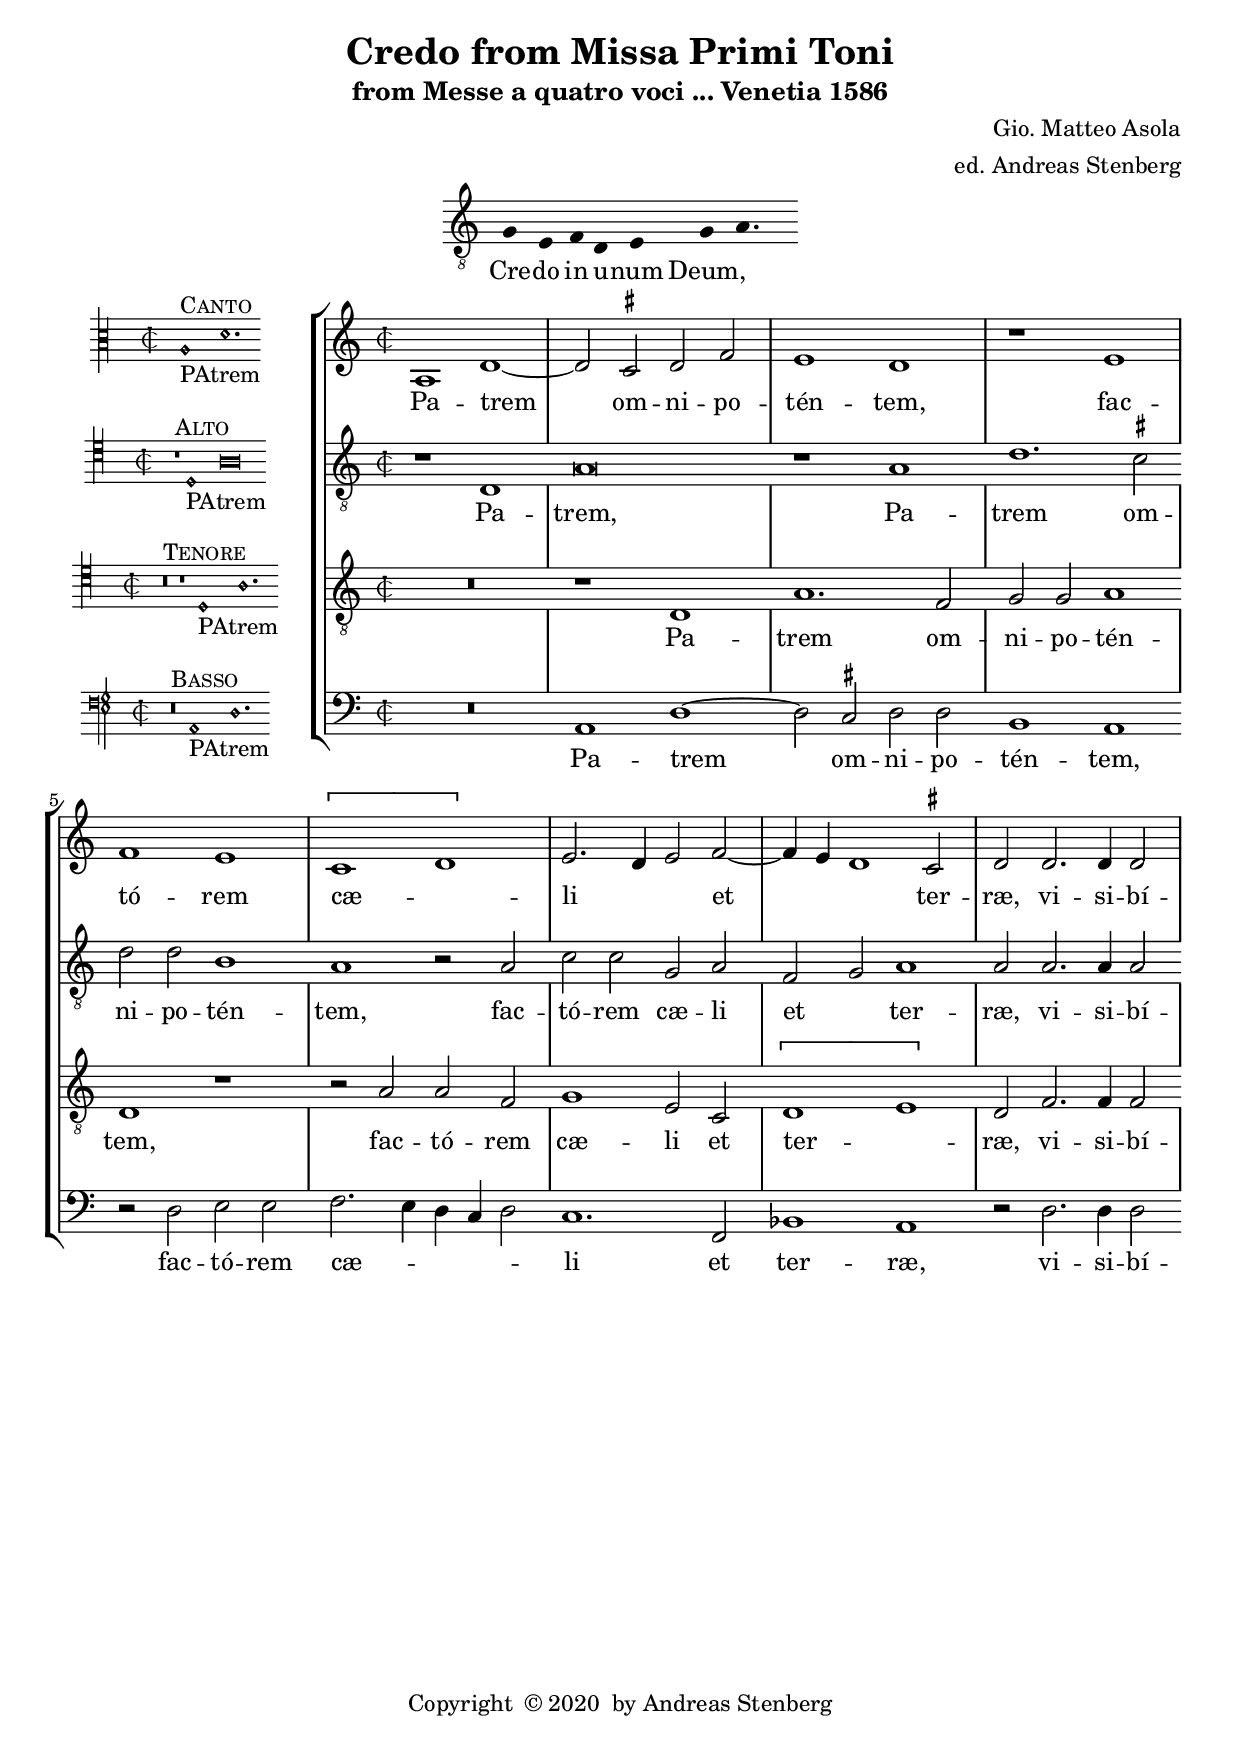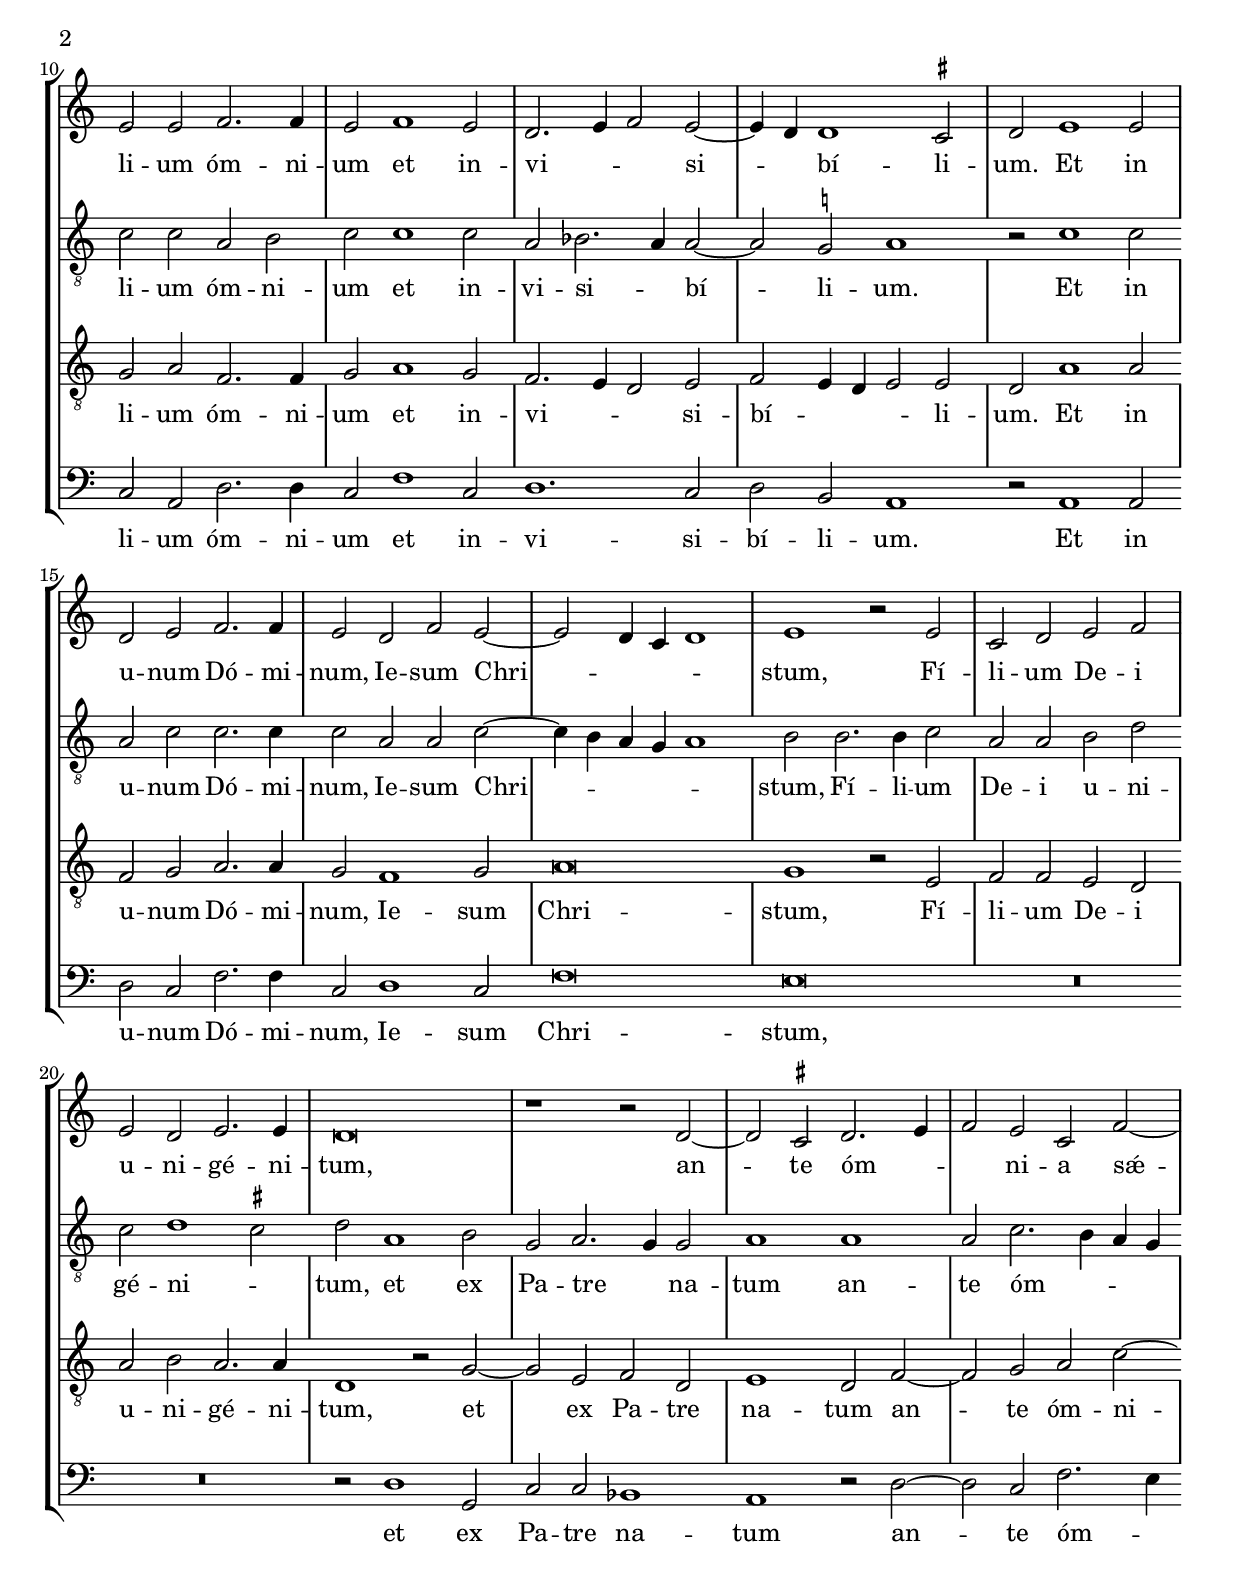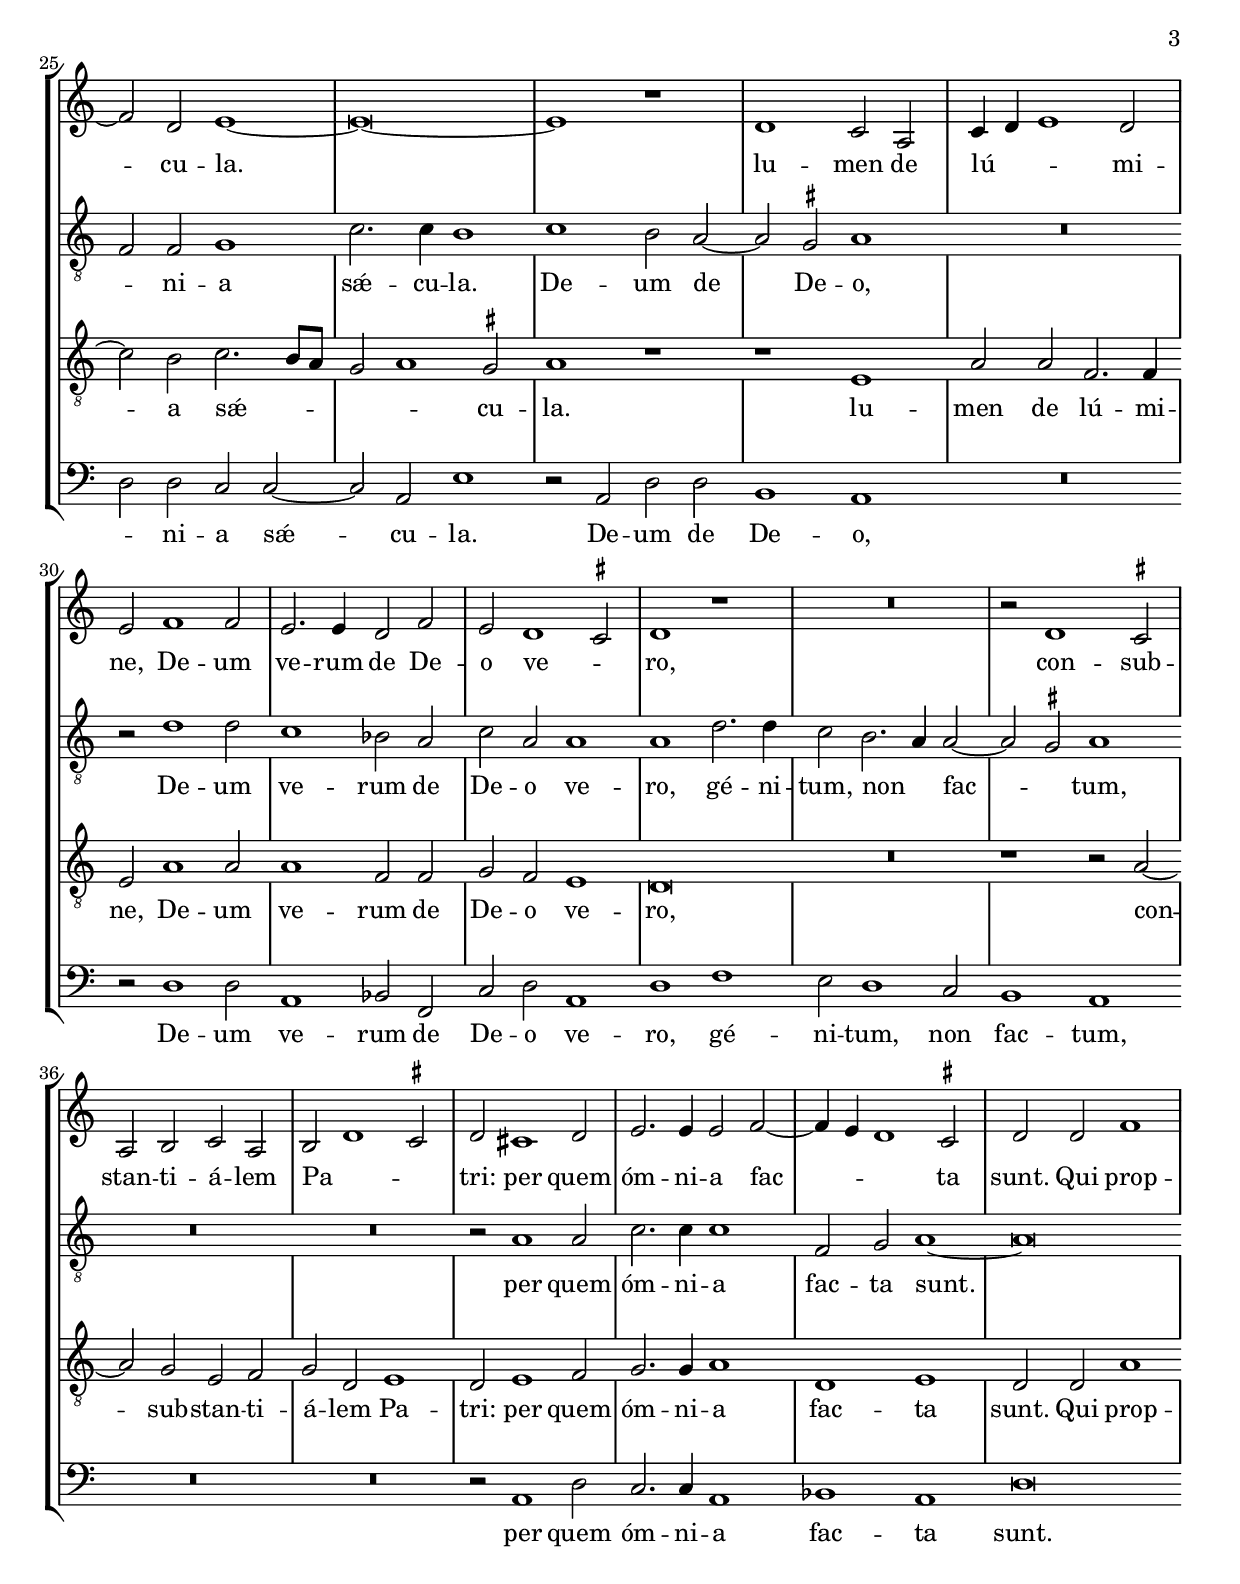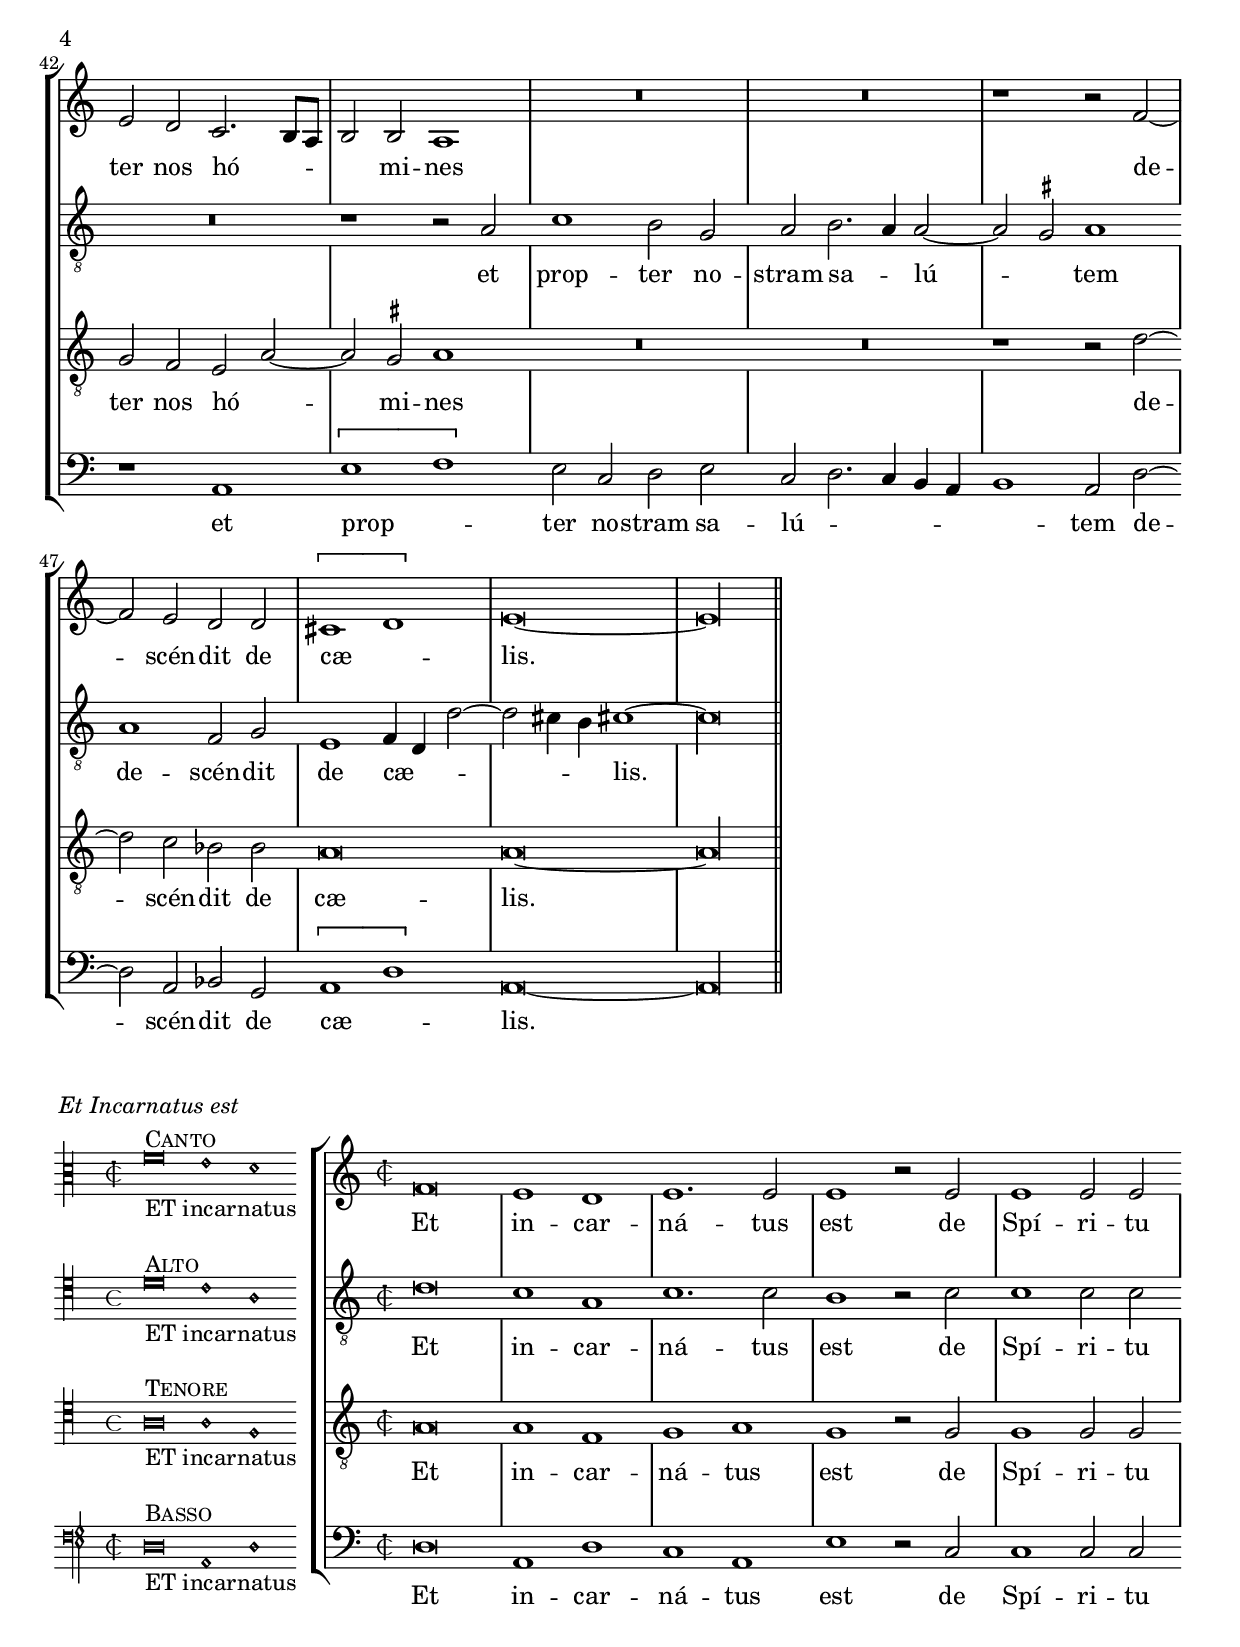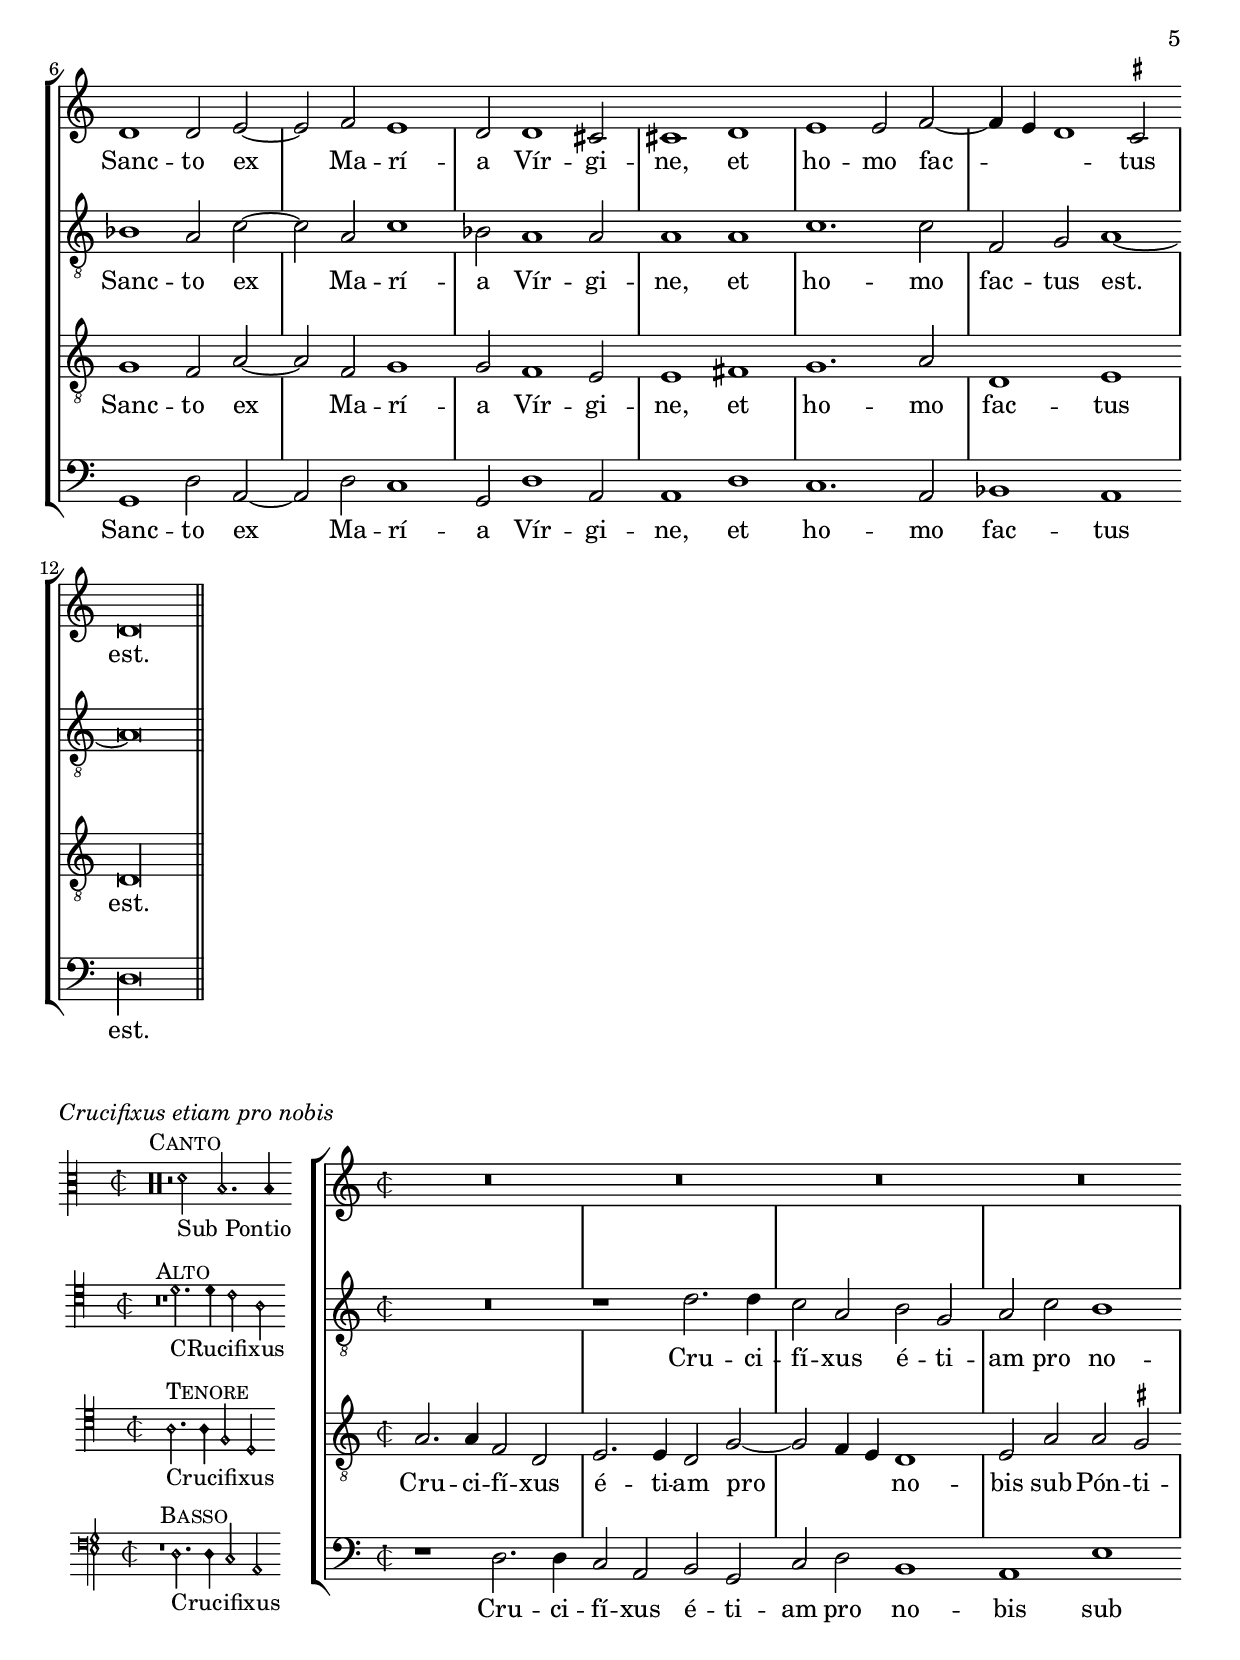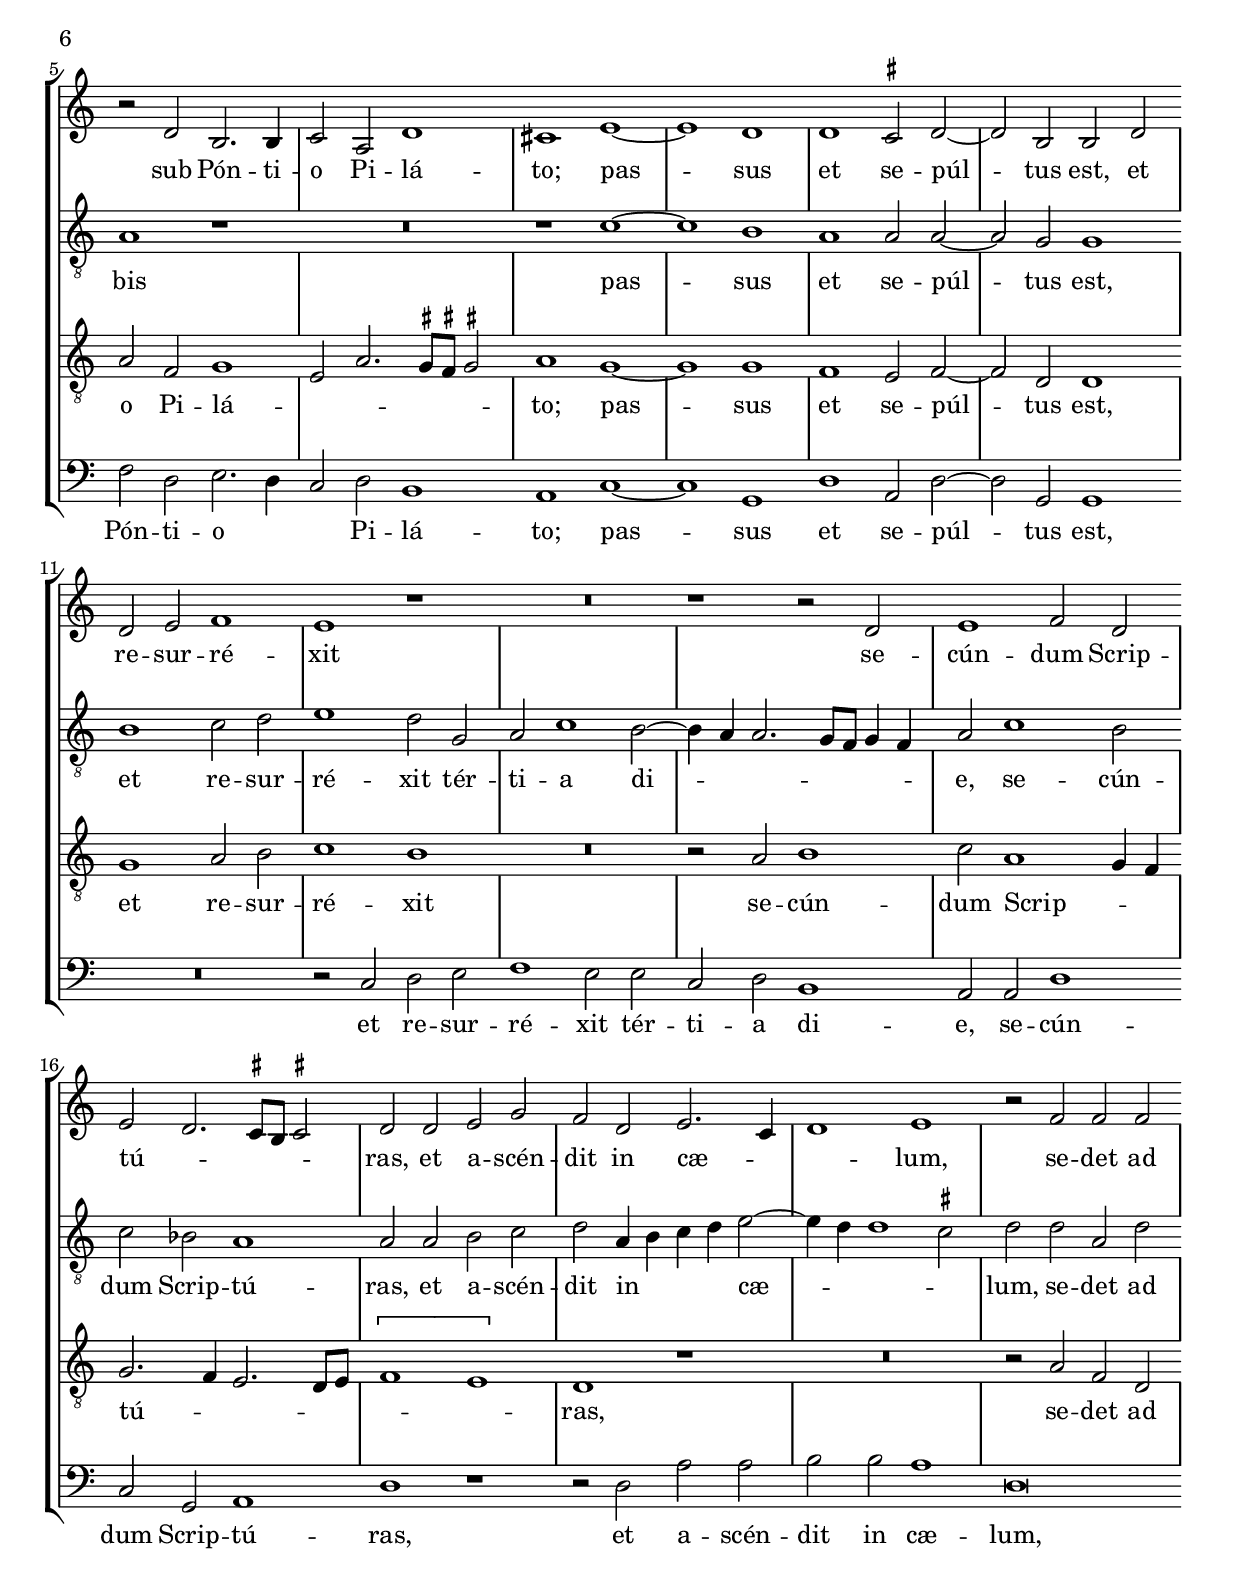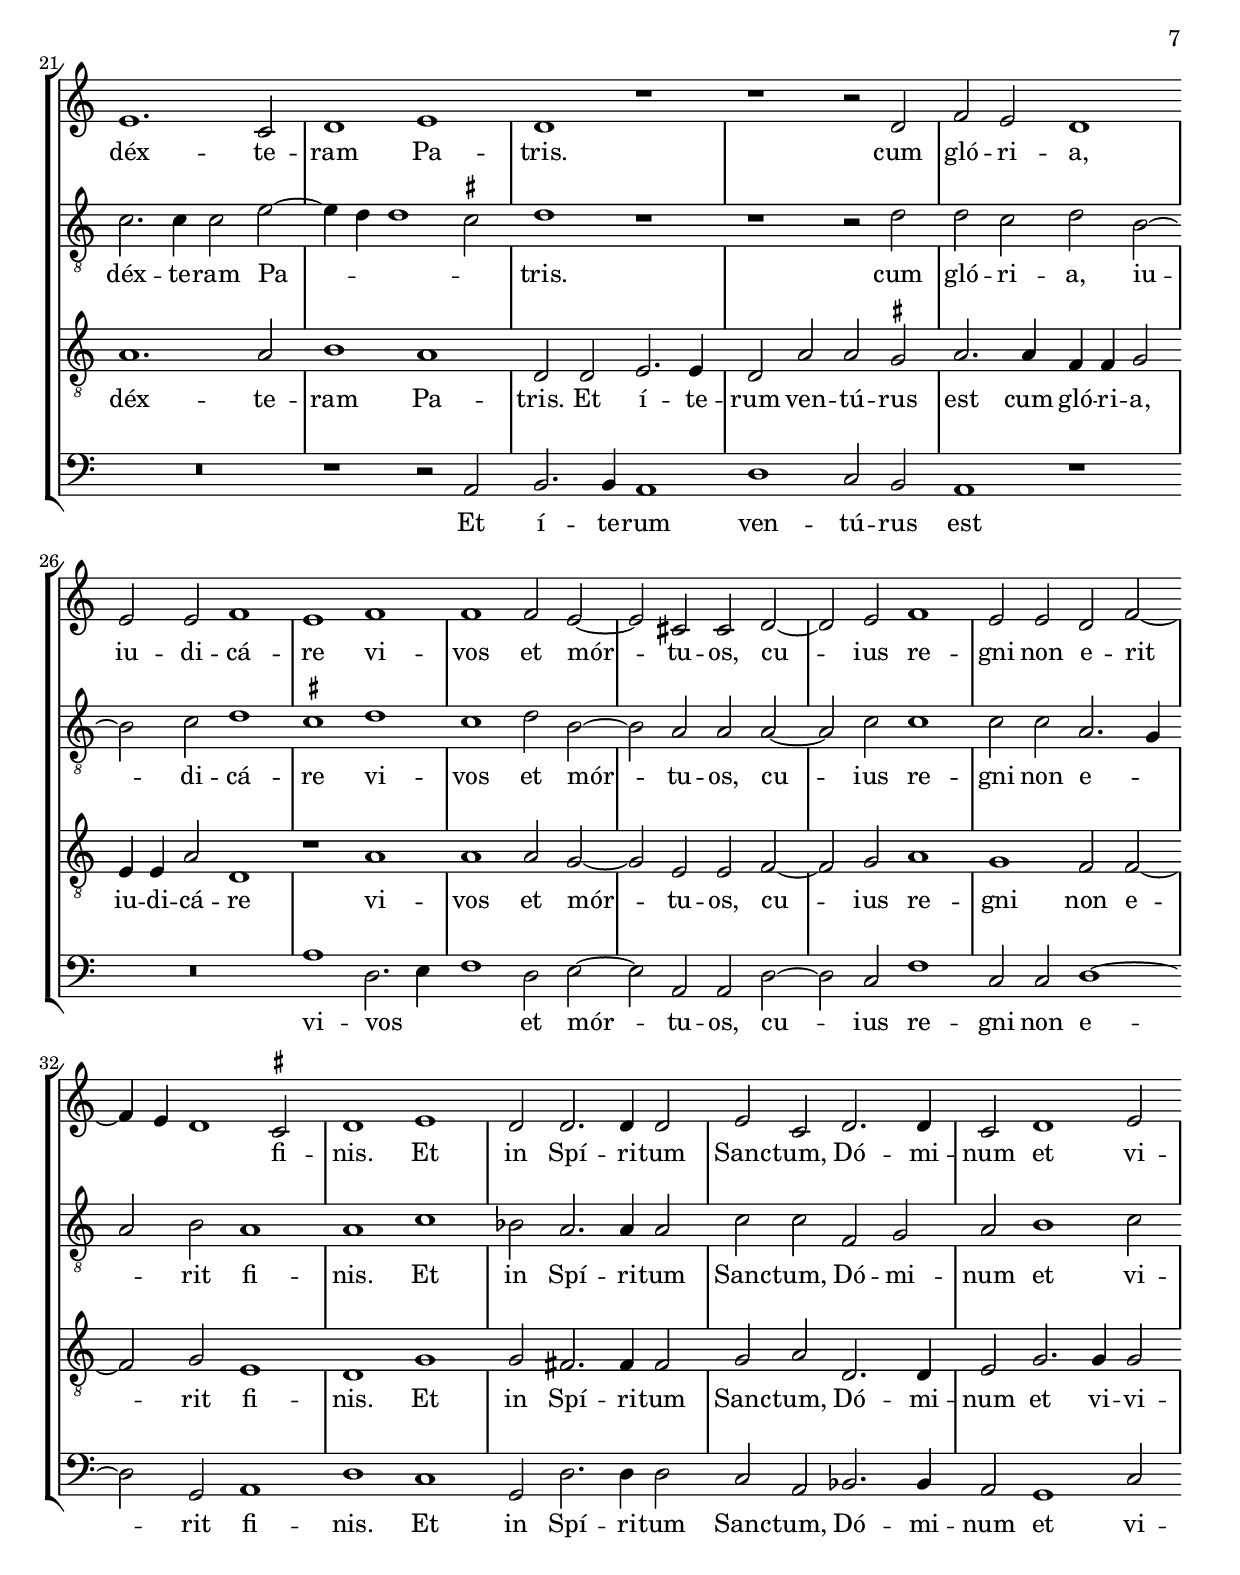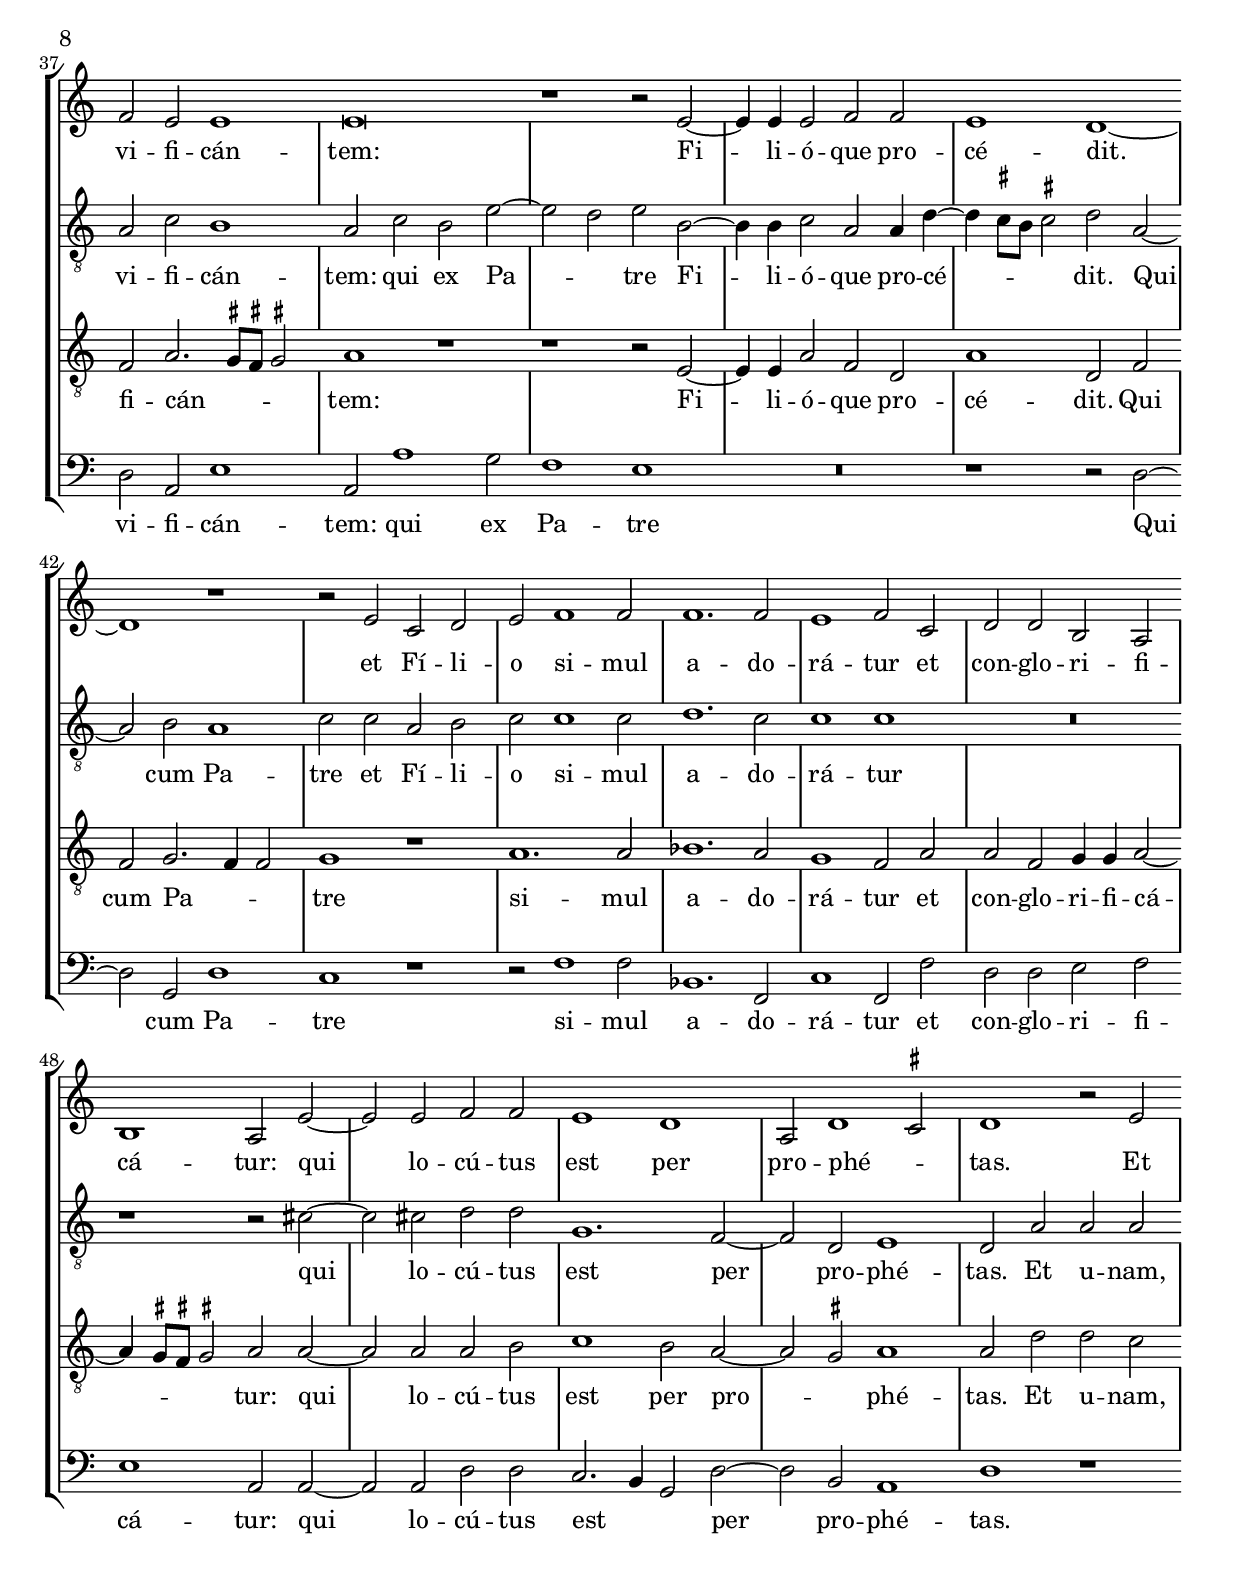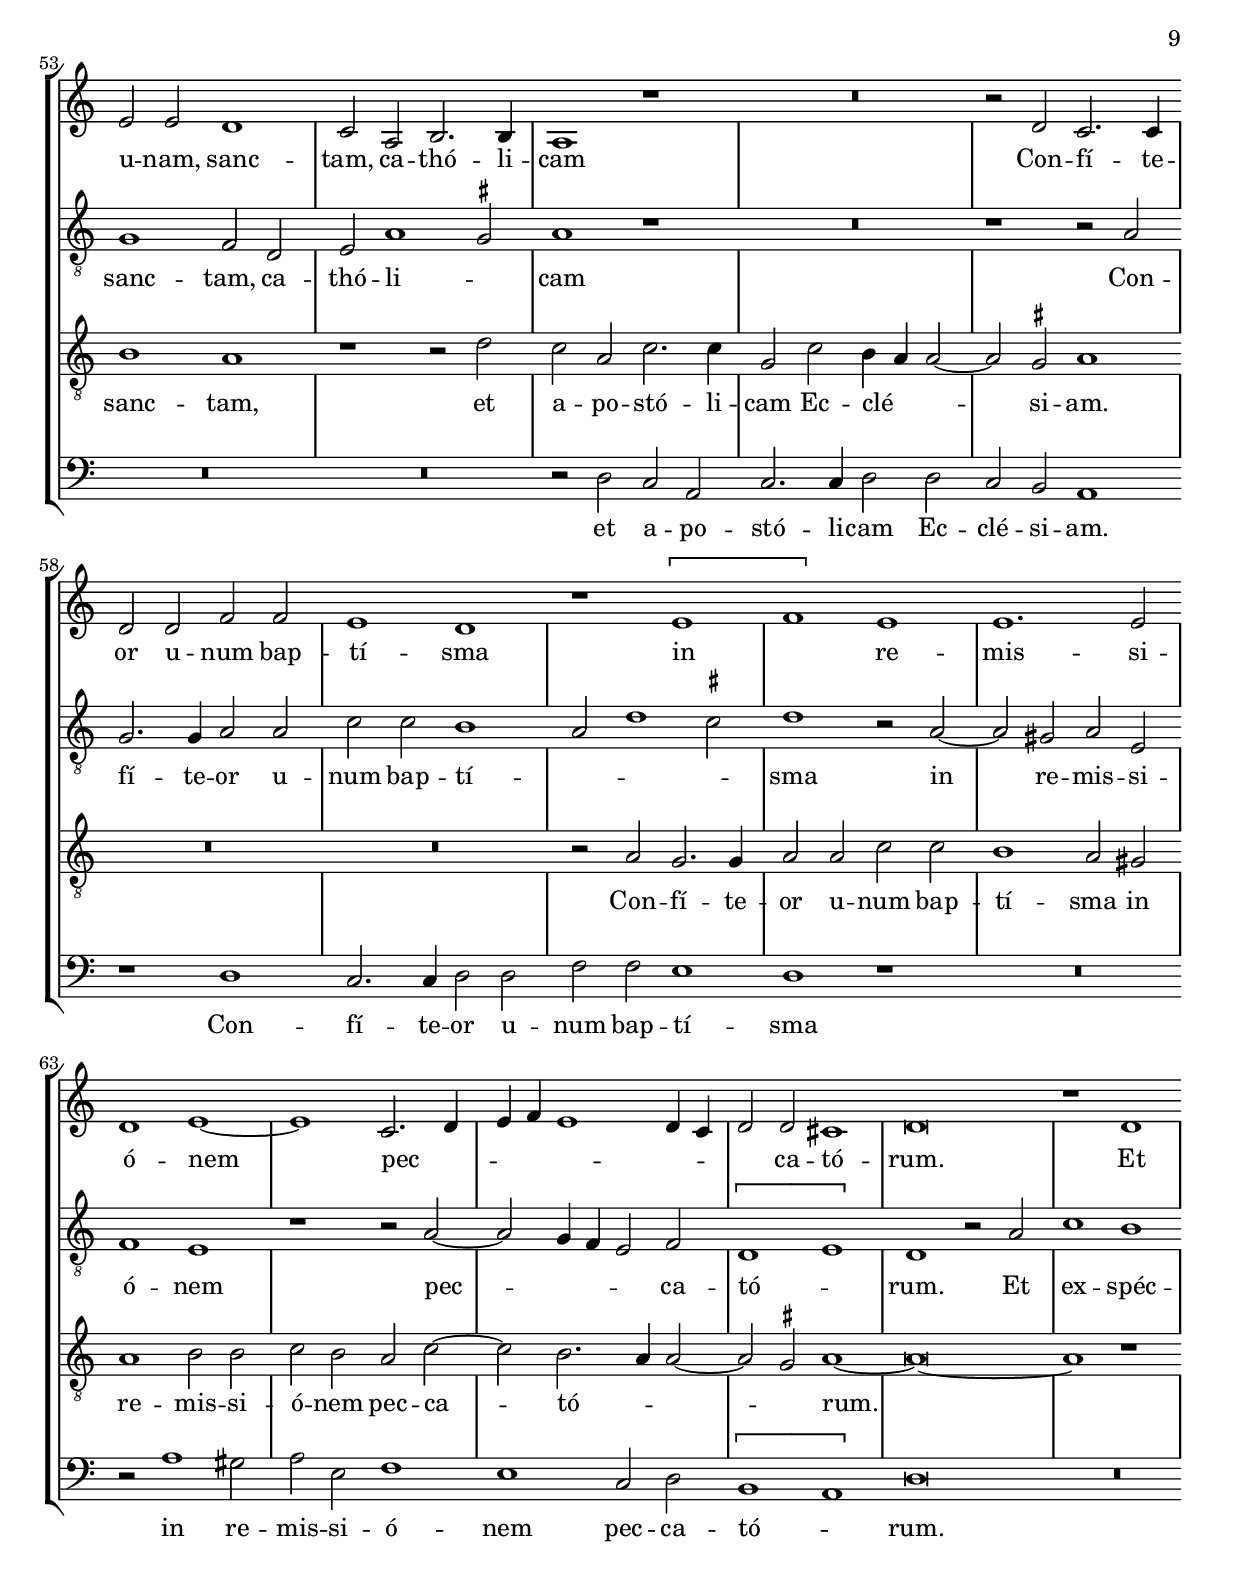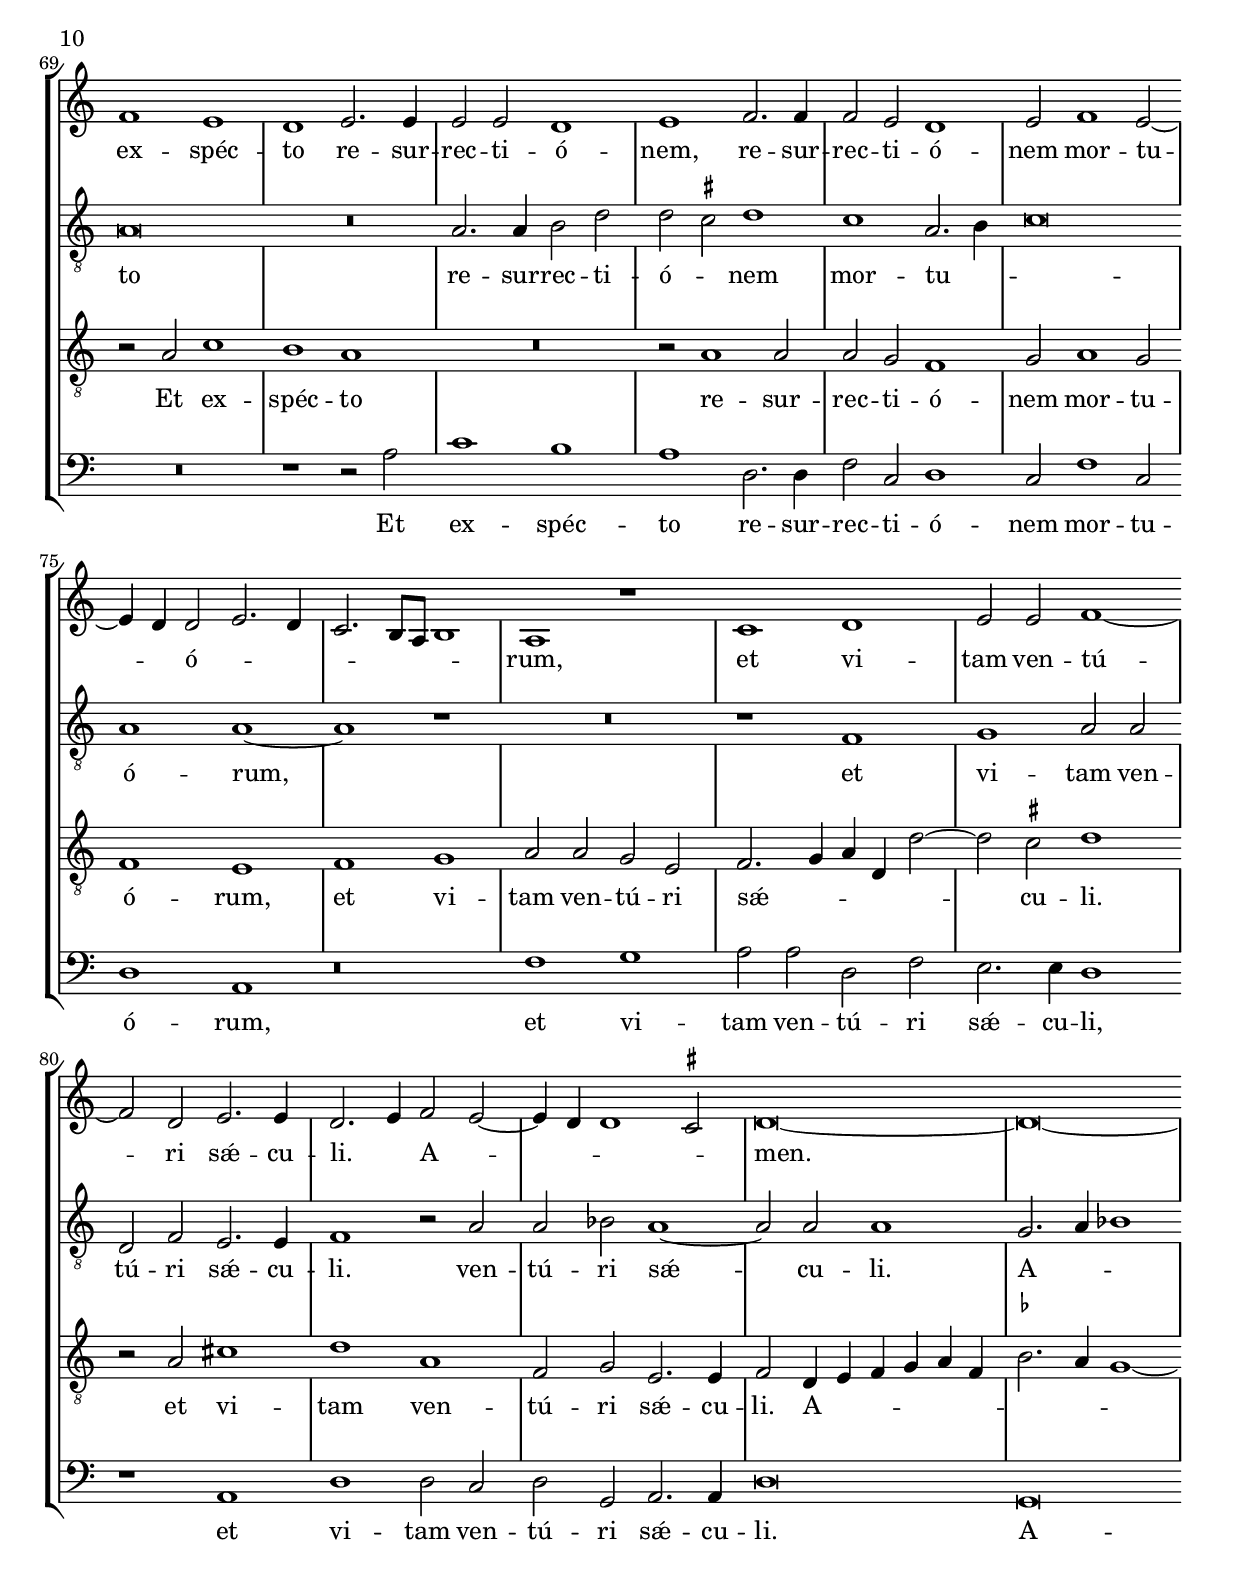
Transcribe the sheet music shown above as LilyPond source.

  %%%%%%%%%%%%%%%%%%%%%%%%%%%%%%%%%%%%%%%%%%%%%%%%%%%%%%%%%%%%%%%%%%%%%%%%%%%%%%%%
 %%									         %%
%% Copyright © 2020 by Andreas Stenberg using the CPDL-license			  %%
%%										  %%
%% This edition can be fully distributed, duplicated, performed, and recorded 	  %%
%% Any subsequent use of the source files should be under the same thermes	  %%
 %%									         %%
  %%%%%%%%%%%%%%%%%%%%%%%%%%%%%%%%%%%%%%%%%%%%%%%%%%%%%%%%%%%%%%%%%%%%%%%%%%%%%%%%


\version "2.18.0"
\include "deutsch.ly"
ficta = \once \set suggestAccidentals =##t

\header {
  title = \markup {
    \center-column {
      "Credo from Missa Primi Toni"
      %      "Wann er zu nacht"
      %      \vspace #0.5
    }
  }
  subtitle = "from Messe a quatro voci ... Venetia 1586"
  composer = "Gio. Matteo Asola"
  arranger = "ed. Andreas Stenberg"
  poet = ""
  meter =""
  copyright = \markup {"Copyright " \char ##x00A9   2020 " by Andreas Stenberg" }
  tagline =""
}
%}
%\include "gregorian.ly"
chant = \relative {
  \set Score.tempoHideNote = ##t
  \tempo 2 = 86
  \clef "G_8"
  \cadenzaOn
  g4 e4 f4 d4 e4 g4 a4. s4.
  \cadenzaOff
}

verba = \lyricmode {
  Cre -- do in u -- num Deum,
}

\markup {
  \fill-line {

    \score {
      \new Staff <<
        \new Voice = "melody" \chant
        \new Lyrics = "one" \lyricsto melody \verba
      >>
      \layout {
        \context {
          \Staff
          \remove "Time_signature_engraver"
          %      \remove "Bar_engraver"
        }
        \context {
          \Voice
          \remove "Stem_engraver"
        }
      }
    }
  }
}

global = {
  \key c \major
  \override Staff.TimeSignature.style = #'mensural
}
%% PDF p.6.
sopMusic = \relative c' {

  \set Score.tempoHideNote = ##t
  \tempo 2 = 86
  \time 2/2
  \set Timing.measureLength = #(ly:make-moment 4/2)
  %\override Staff.BarLine.transparent = ##t
  a1 d1~
  d2 \ficta cis2 d2 f2
  e1 d1
  r1 e1
  f1 e1
  \[c1( d)\]
  e2.( d4 e2) f2~(
  f4 e4				%% end of first line in orig.
  d1) \ficta cis2
  d2 d2. d4 d2
  e2 e2 f2. f4
  e2 f1 e2
  d2.( e4 f2) e2~(
  e4 d4) d1 \ficta cis2
  d2 e1 e2			%% end of second line
  d2 e2 f2. f4
  e2 d2 f2 e2~(
  e2 d4 c4 d1)
  e1 r2 e2
  c2 d2 e2 f2
  e2 d2 e2. e4
  d\breve
  r1				%% end of third line
  r2 d2~
  d2 \ficta cis2 d2.( e4
  f2) e2 c2 f2~
  f2 d2 e1~
  e\breve~
  e1 r1
  d1 c2 a2
  c4( d4 e1) d2
  e2 f1 f2			%%  end of fourth line
  e2. e4 d2 f2
  e2 d1( \ficta cis2)
  d1 r1
  R\breve
  r2 d1 \ficta cis2
  a2 h2 c2 a2
  h2( d1 \ficta cis2)
  d2 cis1 d2
  e2. e4				%% end of fifth line
  e2 f2~(
  f4 e4 d1) \ficta cis2
  d2 d2 f1
  e2 d2 c2.( h8 a8
  h2) h2 a1
  R\breve*2
  r1 r2 f'2~
  f2 e2 d2 d2
  \[cis1( d1)\]
  \repeat unfold 1 { e\breve~ }
  \cadenzaOn
  e\longa*1/2
  \revert Staff.BarLine.transparent
  \bar "||"
  \cadenzaOff
}
sopWords = \lyricmode {
  %Cre -- do in unum Deum,

  Pa -- trem om -- ni -- po -- tén -- tem,

  fac -- tó -- rem cæ -- li et ter -- ræ,

  vi -- si -- bí -- li -- um óm -- ni -- um et in -- vi -- si -- bí -- li -- um.

  Et in u -- num Dó -- mi -- num, Ie -- sum Chri -- stum,

  Fí -- li -- um De -- i u -- ni -- gé -- ni -- tum,

  %et ex Pa -- tre na -- tum
  an -- te óm -- ni -- a sǽ -- cu -- la.

  %De -- um de De -- o,
  lu -- men de lú -- mi -- ne,
  De -- um ve -- rum de De -- o ve -- ro,

  %gé -- ni -- tum, non fac -- tum,
  con -- sub -- stan -- ti -- á -- lem Pa -- tri:

  per quem óm -- ni -- a fac -- ta sunt.

  Qui prop -- ter nos hó -- mi -- nes
  %et prop -- ter no -- stram sa -- lú -- tem

  de -- scén -- dit de cæ -- lis.

  pas -- sus et se -- púl -- tus est,

  et re -- sur -- ré -- xit tér -- tia die, se -- cún -- dum Scrip -- tú -- ras,

  et ascén -- dit in cæ -- lum, se -- det ad déx -- te -- ram Pa -- tris.

  Et íte -- rum ven -- tú -- rus est cum gló -- ria,

  iu -- di -- cá -- re vi -- vos et mór -- tuos,

  cuius re -- gni non erit fi -- nis.

  Et in Spí -- ri -- tum Sanc -- tum, Dó -- mi -- num et vi -- vi -- fi -- cán -- tem:

  qui ex Pa -- tre Fi -- lió -- que pro -- cé -- dit.

  Qui cum Pa -- tre et Fí -- lio si -- mul ado -- rá -- tur et con -- glo -- ri -- fi -- cá -- tur:

  qui lo -- cú -- tus est per pro -- phé -- tas.

  Et unam, sanc -- tam, ca -- thó -- li -- cam et apo -- stó -- li -- cam Ec -- clé -- siam.

  Con -- fí -- teor unum bap -- tí -- sma in re -- mis -- sió -- nem pec -- ca -- tó -- rum.

  Et ex -- spéc -- to re -- sur -- rec -- tió -- nem mor -- tuó -- rum,

  et vi -- tam ven -- tú -- ri sǽ -- cu -- li. Amen.[
}

%% PDF p.38
altoMusic = \relative c {
  \clef "G_8"
  \override Staff.BarLine.transparent = ##t
  r1 d1
  a'\breve
  r1 a1
  d1. \ficta cis2
  d2 d2 h1
  a1 r2 a2
  c2 c2 g2 a2				%% end of first line in orig.
  f2( g2) a1
  a2 a2. a4 a2
  c2 c2 a2 h2
  c2 c1 c2
  a2 b2.( a4) a2~
  a2 \ficta g!2 a1
  r2 c1 c2
  a2 c2					%% end of second line
  c2. c4
  c2 a2 a2 c2~(
  c4 h4 a4 g4 a1)
  h2 h2. h4 c2
  a2 a2 h2 d2
  c2 d1( \ficta cis2)
  d2 a1 h2
  g2					%% end of third line
  a2.( g4) g2
  a1 a1
  a2 c2.( h4 a4 g4
  f2) f2 g1
  c2. c4 h1
  c1 h2 a2~
  a2 \ficta gis2 a1
  R\breve
  r2 d1 d2
  c1					%% end of fourth line
  b2 a2
  c2 a2 a1
  a1 d2. d4
  c2 h2.( a4) a2~(
  a2 \ficta gis2) a1
  R\breve*2
  r2 a1 a2
  c2. c4 c1
  f,2 g2				%% end of fifth line
  a1~
  a\breve
  R\breve
  r1 r2 a2
  c1 h2 g2
  a2 h2.( a4) a2~(
  a2 \ficta gis2) a1
  a1 f2 g2
  e1 f4( d4 d'2~
  d2 cis4 h4) cis!1~
  \cadenzaOn
  cis\longa*1/2
  \revert Staff.BarLine.transparent
  \cadenzaOff
}
altoWords = \lyricmode {
  %Cre -- do in unum Deum,

  Pa -- trem, Pa -- trem om -- ni -- po -- tén -- tem,

  fac -- tó -- rem cæ -- li et ter -- ræ,

  vi -- si -- bí -- li -- um óm -- ni -- um et in -- vi -- si -- bí -- li -- um.

  Et in u -- num Dó -- mi -- num, Ie -- sum Chri -- stum,

  Fí -- li -- um De -- i u -- ni -- gé -- ni -- tum,

  et ex Pa -- tre na -- tum an -- te óm -- ni -- a sǽ -- cu -- la.

  De -- um de De -- o,
  %lu -- men de lú -- mi -- ne,
  De -- um ve -- rum de De -- o ve -- ro,

  gé -- ni -- tum, non fac -- tum,
  %con -- sub -- stan -- tiá -- lem Pa -- tri:

  per quem óm -- ni -- a fac -- ta sunt.

  %Qui prop -- ter nos hó -- mi -- nes
  et prop -- ter no -- stram sa -- lú -- tem

  de -- scén -- dit de cæ -- lis.

  Et in -- car -- ná -- tus est de Spí -- ri -- tu Sanc -- to

  ex Ma -- ría Vír -- gi -- ne, et ho -- mo fac -- tus est.

  Cru -- ci -- fí -- xus étiam pro no -- bis sub Pón -- tio Pi -- lá -- to;

  pas -- sus et se -- púl -- tus est,

  et re -- sur -- ré -- xit tér -- tia die, se -- cún -- dum Scrip -- tú -- ras,

  et ascén -- dit in cæ -- lum, se -- det ad déx -- te -- ram Pa -- tris.

  Et íte -- rum ven -- tú -- rus est cum gló -- ria,

  iu -- di -- cá -- re vi -- vos et mór -- tuos,

  cuius re -- gni non erit fi -- nis.

  Et in Spí -- ri -- tum Sanc -- tum, Dó -- mi -- num et vi -- vi -- fi -- cán -- tem:

  qui ex Pa -- tre Fi -- lió -- que pro -- cé -- dit.

  Qui cum Pa -- tre et Fí -- lio si -- mul ado -- rá -- tur et con -- glo -- ri -- fi -- cá -- tur:

  qui lo -- cú -- tus est per pro -- phé -- tas.

  Et unam, sanc -- tam, ca -- thó -- li -- cam et apo -- stó -- li -- cam Ec -- clé -- siam.

  Con -- fí -- teor unum bap -- tí -- sma in re -- mis -- sió -- nem pec -- ca -- tó -- rum.

  Et ex -- spéc -- to re -- sur -- rec -- tió -- nem mor -- tuó -- rum,

  et vi -- tam ven -- tú -- ri sǽ -- cu -- li. Amen.[
}

%% PDF p. 74
tenorMusic = \relative c {
  \clef "G_8"
  \override Staff.BarLine.transparent = ##t
  R\breve
  r1 d1
  a'1. f2
  g2 g2 a1
  d,1 r1
  r2 a'2 a2 f2
  g1 e2 c2
  \[d1( e1)\]
  d2 f2. f4				%% end of first line in orig.
  f2
  g2 a2 f2. f4
  g2 a1 g2
  f2.( e4 d2) e2
  f2( e4 d4 e2) e2
  d2 a'1 a2
  f2 g2 a2. a4				%% end of second line.
  g2 f1 g2
  a\breve
  g1 r2 e2
  f2 f2 e2 d2
  a'2 h2 a2. a4
  d,1 r2 g2~
  g2 e2 f2 d2
  e1 d2				%% end of third line.
  f2~
  f2 g2 a2 c2~
  c2 h2 c2.( h8 a8
  g2 a1) \ficta gis2
  a1 r1
  r1 e1
  a2 a2 f2. f4
  e2 a1 a2
  a1 f2 f2				%% end of fourth line.
  g2 f2 e1
  d\breve
  R\breve
  r1 r2 a'2~
  a2 g2 e2 f2
  g2 d2 e1
  d2 e1 f2
  g2. g4 a1
  d,1 e1
  d2 d2				%% end of fifth line.
  a'1
  g2 f2 e2( a2~
  a2) \ficta gis2 a1
  R\breve*2
  r1 r2 d2~
  d2 c2 b2 b2
  a\breve
  \repeat unfold 1 { a\breve~ }
  \cadenzaOn
  a\longa*1/2
  \revert Staff.BarLine.transparent
  \cadenzaOff
}
tenorWords = \lyricmode {
  %Cre -- do in unum Deum,

  Pa -- trem om -- ni -- po -- tén -- tem,

  fac -- tó -- rem cæ -- li et ter -- ræ,

  vi -- si -- bí -- li -- um óm -- ni -- um et in -- vi -- si -- bí -- li -- um.

  Et in u -- num Dó -- mi -- num, Ie -- sum Chri -- stum,

  Fí -- li -- um De -- i u -- ni -- gé -- ni -- tum,

  et ex Pa -- tre na -- tum an -- te óm -- ni -- a sǽ -- cu -- la.

  %Deum de Deo,
  lu -- men de lú -- mi -- ne,
  De -- um ve -- rum de De -- o ve -- ro,

  %gé -- ni -- tum, non fac -- tum,
  con -- sub -- stan -- ti -- á -- lem Pa -- tri:

  per quem óm -- ni -- a fac -- ta sunt.

  Qui prop -- ter nos hó -- mi -- nes
  %et prop -- ter no -- stram sa -- lú -- tem

  de -- scén -- dit de cæ -- lis.

  Et in -- car -- ná -- tus est de Spí -- ri -- tu Sanc -- to

  ex Ma -- ría Vír -- gi -- ne, et ho -- mo fac -- tus est.

  Cru -- ci -- fí -- xus étiam pro no -- bis sub Pón -- tio Pi -- lá -- to;

  pas -- sus et se -- púl -- tus est,

  et re -- sur -- ré -- xit tér -- tia die, se -- cún -- dum Scrip -- tú -- ras,

  et ascén -- dit in cæ -- lum, se -- det ad déx -- te -- ram Pa -- tris.

  Et íte -- rum ven -- tú -- rus est cum gló -- ria,

  iu -- di -- cá -- re vi -- vos et mór -- tuos,

  cuius re -- gni non erit fi -- nis.

  Et in Spí -- ri -- tum Sanc -- tum, Dó -- mi -- num et vi -- vi -- fi -- cán -- tem:

  qui ex Pa -- tre Fi -- lió -- que pro -- cé -- dit.

  Qui cum Pa -- tre et Fí -- lio si -- mul ado -- rá -- tur et con -- glo -- ri -- fi -- cá -- tur:

  qui lo -- cú -- tus est per pro -- phé -- tas.

  Et unam, sanc -- tam, ca -- thó -- li -- cam et apo -- stó -- li -- cam Ec -- clé -- siam.

  Con -- fí -- teor unum bap -- tí -- sma in re -- mis -- sió -- nem pec -- ca -- tó -- rum.

  Et ex -- spéc -- to re -- sur -- rec -- tió -- nem mor -- tuó -- rum,

  et vi -- tam ven -- tú -- ri sǽ -- cu -- li. Amen.[
}
%% PDF p.102
bassMusic = \relative c {
  \override Staff.BarLine.transparent = ##t
  R\breve
  a1 d1~
  d2 \ficta cis2 d2 d2
  h1 a1
  r2 d2 e2 e2
  f2.( e4 d4 c4 d2)				%% end of first line in orig.
  c1. f,2
  b1 a1
  r2 d2. d4 d2
  c2 a2 d2. d4
  c2 f1 c2
  d1. c2
  d2 h2 a1
  r2 a1 a2					%% end of second line.
  d2 c2 f2. f4
  c2 d1 c2
  f\breve
  e\breve
  R\breve*2
  r2 d1 g,2
  c2 c2 b1
  a1 r2 d2~
  d2 c2 f2.( e4
  d2) d2					%% end of third line
  c2 c2~
  c2 a2 e'1
  r2 a,2 d2 d2
  h1 a1
  R\breve
  r2 d1 d2
  a1 b2 f2
  c'2 d2 a1
  d1 f1
  e2 						%% end of fourth line
  d1 c2
  h1 a1
  R\breve*2
  r2 a1 d2
  c2. c4 a1
  b1 a1
  d\breve
  r1 a1
  \[e'1( f1)\]
  e2 c2 d2 e2
  c2( d2. c4					%% end of fifth line.
  h4 a4
  h1) a2 d2~
  d2 a2 b2 g2
  \[a1( d1)\]
  \repeat unfold 1 { a\breve~ }
  \cadenzaOn
  a\longa*1/2
  \revert Staff.BarLine.transparent
  \cadenzaOff
}
%% PDF p.101
bassWords = \lyricmode {
  %Cre -- do in unum Deum,

  Pa -- trem om -- ni -- po -- tén -- tem,

  fac -- tó -- rem cæ -- li et ter -- ræ,

  vi -- si -- bí -- li -- um óm -- ni -- um et in -- vi -- si -- bí -- li -- um.

  Et in u -- num Dó -- mi -- num, Ie -- sum Chri -- stum,

  % Fí -- lium Dei uni -- gé -- ni -- tum,

  et ex Pa -- tre na -- tum an -- te óm -- ni -- a sǽ -- cu -- la.

  De -- um de De -- o,
  %lu -- men de lú -- mi -- ne,
  De -- um ve -- rum de De -- o ve -- ro,

  gé -- ni -- tum, non fac -- tum,
  % con -- sub -- stan -- tiá -- lem Pa -- tri:

  per quem óm -- ni -- a fac -- ta sunt.

  %Qui prop -- ter nos hó -- mi -- nes
  et prop -- ter no -- stram sa -- lú -- tem

  de -- scén -- dit de cæ -- lis.

  Et in -- car -- ná -- tus est de Spí -- ri -- tu Sanc -- to

  ex Ma -- ría Vír -- gi -- ne, et ho -- mo fac -- tus est.

  Cru -- ci -- fí -- xus étiam pro no -- bis sub Pón -- tio Pi -- lá -- to;

  pas -- sus et se -- púl -- tus est,

  et re -- sur -- ré -- xit tér -- tia die, se -- cún -- dum Scrip -- tú -- ras,

  et ascén -- dit in cæ -- lum, se -- det ad déx -- te -- ram Pa -- tris.

  Et íte -- rum ven -- tú -- rus est cum gló -- ria,

  iu -- di -- cá -- re vi -- vos et mór -- tuos,

  cuius re -- gni non erit fi -- nis.

  Et in Spí -- ri -- tum Sanc -- tum, Dó -- mi -- num et vi -- vi -- fi -- cán -- tem:

  qui ex Pa -- tre Fi -- lió -- que pro -- cé -- dit.

  Qui cum Pa -- tre et Fí -- lio si -- mul ado -- rá -- tur et con -- glo -- ri -- fi -- cá -- tur:

  qui lo -- cú -- tus est per pro -- phé -- tas.

  Et unam, sanc -- tam, ca -- thó -- li -- cam et apo -- stó -- li -- cam Ec -- clé -- siam.

  Con -- fí -- teor unum bap -- tí -- sma in re -- mis -- sió -- nem pec -- ca -- tó -- rum.

  Et ex -- spéc -- to re -- sur -- rec -- tió -- nem mor -- tuó -- rum,

  et vi -- tam ven -- tú -- ri sǽ -- cu -- li. Amen.[
}
incipitDiscantus = \markup {
  \score {
    {
      %      \set Staff.instrumentName = #"Tenor "
      \override NoteHead.style = #'neomensural
      \override Rest.style = #'neomensural
      \override Staff.TimeSignature.style = #'mensural
      \cadenzaOn
      \clef "petrucci-c3"
      \key c \major
      \time 2/2

      a1^\markup { \smallCaps"Canto"} _"PAtrem"
      d'1.
    }
    \layout {
      \context {
        \Voice
        \remove "Ligature_bracket_engraver"
        \consists "Mensural_ligature_engraver"
      }
      line-width = 4.5\cm
    }
  }
}


incipitAltus = \markup {
  \score {
    {
      %      \set Staff.instrumentName = #"Tenor "
      \override NoteHead.style = #'neomensural
      \override Rest.style = #'neomensural
      \override Staff.TimeSignature.style = #'mensural
      \cadenzaOn
      \clef "petrucci-c4"
      \key c \major
      \time 2/2
      r1^\markup \smallCaps"Alto"
      d1_"PAtrem"
      a\breve
    }
    \layout {
      \context {
        \Voice
        \remove "Ligature_bracket_engraver"
        \consists "Mensural_ligature_engraver"
      }
      line-width = 4.5\cm
    }
  }
}


incipitTenor = \markup {
  \score {
    {
      %      \set Staff.instrumentName = #"Tenor "
      \override NoteHead.style = #'neomensural
      \override Rest.style = #'neomensural
      \override Staff.TimeSignature.style = #'mensural
      \cadenzaOn
      \clef "petrucci-c4"
      \key c \major
      \time 2/2
      r\breve ^\markup \smallCaps"Tenore"
      r1 d1_"PAtrem" a1.

    }
    \layout {
      \context {
        \Voice
        \remove "Ligature_bracket_engraver"
        \consists "Mensural_ligature_engraver"
      }
      line-width = 5.0\cm
    }
  }
}
#(append! supported-clefs '(("mensural-f3" . ("clefs.mensural.f" 0 0))))

incipitBassus = \markup {
  \score {
    {
      %      \set Staff.instrumentName = #"Tenor "
      \override NoteHead.style = #'neomensural
      \override Rest.style = #'neomensural
      \override Staff.TimeSignature.style = #'mensural
      \cadenzaOn
      \clef "petrucci-f"
      \key c \major
      \time 2/2
      r\breve^\markup \smallCaps"Basso"
      a,1_"PAtrem"
      d1.
    }
    \layout {
      \context {
        \Voice
        \remove "Ligature_bracket_engraver"
        \consists "Mensural_ligature_engraver"
      }
      line-width = 4.5\cm
    }
  }
}


\score {
  <<
    \new StaffGroup \with {
      \override VerticalAxisGroup.staff-staff-spacing = #'((basic-distance . 12))
    } <<
      \new Staff = treble <<
        \set Staff.instrumentName = \incipitDiscantus
        \new Voice = "sopranos" {
          \set  Staff.midiInstrument ="choir aahs"
          %	\voiceOne
          << \global \sopMusic >>
        }
      >>
      \new Lyrics = sopranos { s1 }

      \new Staff = "medius" <<
        \set Staff.instrumentName = \incipitAltus

        \new Voice = "altos" {
          %	\voiceTwo
          \set  Staff.midiInstrument ="choir aahs"
          << \global \altoMusic >>
        }
      >>

      \new Lyrics = "altos" { s1 }
      \new Staff = tenors <<
        \set Staff.instrumentName = \incipitTenor

        \clef "treble"
        \new Voice = "tenors" {
          \set  Staff.midiInstrument ="choir aahs"
          %	\voiceOne
          << \global \tenorMusic >>
        }
      >>
      \new Lyrics = "tenors" { s1 }

      \new Staff ="basses" {
        \set Staff.instrumentName = \incipitBassus

        \new Voice = "basses" {
          \set  Staff.midiInstrument ="choir aahs"
          \clef "bass"
          %	\voiceTwo
          << \global \bassMusic >>
        }
      }
    >>
    \new Lyrics = basses { s1 }

    \context Lyrics = sopranos \lyricsto sopranos \sopWords
    \context Lyrics = altos \lyricsto altos \altoWords
    \context Lyrics = tenors \lyricsto tenors \tenorWords
    \context Lyrics = basses \lyricsto basses \bassWords
  >>
  \layout {
    \context {
      \Score
      % no bars in staves
      %      \override BarLine.transparent = ##t

    }
    % the next three instructions keep the lyrics between the bar lines
    \context {
      \Lyrics
      \consists "Bar_engraver"
      \override BarLine.transparent = ##t
    }
    \context {
      \StaffGroup
      \consists "Separating_line_group_engraver"
    }
    \context {
      \Voice
      % no slurs
      \override Slur.transparent = ##t
      % Comment in the below "\remove" command to allow line
      % breaking also at those barlines where a note overlaps
      % into the next bar.  The command is commented out in this
      % short example score, but especially for large scores, you
      % will typically yield better line breaking and thus improve
      % overall spacing if you comment in the following command.
      %\remove "Forbid_line_break_engraver"
    }
    indent = 4.5\cm
  }

}
%% Et incarnatus est

globalIIl = {
  \key c \major
  \override Staff.TimeSignature.style = #'mensural
}
%% PDF p.7.
sopMusicII = \relative c' {

  \set Score.tempoHideNote = ##t
  \tempo 2 = 86
  \time 2/2
  \set Timing.measureLength = #(ly:make-moment 4/2)
  \override Staff.BarLine.transparent = ##t
  f\breve
  e1 d1
  e1. e2
  e1 r2 e2
  e1 e2 e2
  d1 d2 e2~
  e2 f2 e1
  d2 d1 cis2
  cis1					%% end of first line in orig.
  d1
  e1 e2 f2~(
  f4 e4 d1) \ficta cis2
  \cadenzaOn
  d\breve
  \revert Staff.BarLine.transparent
  \bar "||"
  \cadenzaOff
}
sopWordsII = \lyricmode {

  Et in -- car -- ná -- tus est de Spí -- ri -- tu Sanc -- to

  ex Ma -- rí -- a Vír -- gi -- ne, et ho -- mo fac -- tus est.

  Cru -- ci -- fí -- xus étiam pro no -- bis sub Pón -- tio Pi -- lá -- to;
}
%% PDF p.39.
altoMusicII = \relative c' {
  \clef "G_8"
  \override Staff.BarLine.transparent = ##t
  d\breve
  c1 a1
  c1. c2
  h1 r2 c2
  c1 c2 c2
  b1 a2 c2~
  c2 a2 c1
  b2 a1 a2 				%% end of first line in orig.
  a1 a1
  c1. c2
  f,2 g2 a1~
  a\breve
  \revert Staff.BarLine.transparent
}
altoWordsII = \lyricmode {

  Et in -- car -- ná -- tus est de Spí -- ri -- tu Sanc -- to

  ex Ma -- rí -- a Vír -- gi -- ne, et ho -- mo fac -- tus est.

  Cru -- ci -- fí -- xus étiam pro no -- bis sub Pón -- tio Pi -- lá -- to;
}
%% PDF p.75
tenorMusicII = \relative c' {
  \clef "G_8"
  \override Staff.BarLine.transparent = ##t
  a\breve
  a1 f1
  g1 a1
  g1 r2 g2
  g1 g2 g2
  g1 f2 a2~
  a2 f2 g1
  g2 f1 e2				%% end of first line in orig.
  e1 fis1
  g1. a2
  d,1 e1
  d\longa*1/2
  \revert Staff.BarLine.transparent
}
tenorWordsII = \lyricmode {

  Et in -- car -- ná -- tus est de Spí -- ri -- tu Sanc -- to

  ex Ma -- rí -- a Vír -- gi -- ne, et ho -- mo fac -- tus est.

  Cru -- ci -- fí -- xus étiam pro no -- bis sub Pón -- tio Pi -- lá -- to;
}
%% PDF p.103.
bassMusicII = \relative c {
  \override Staff.BarLine.transparent = ##t
  d\breve
  a1 d1
  c1 a1
  e'1 r2 c2
  c1 c2 c2
  g1 d'2 a2~
  a2 d2 c1
  g2 d'1 a2				%% end of first line in rig.
  a1 d1
  c1. a2
  b1 a1
  \cadenzaOn
  d\longa*1/2
  \revert Staff.BarLine.transparent
  \cadenzaOff
}
bassWordsII = \lyricmode {

  Et in -- car -- ná -- tus est de Spí -- ri -- tu Sanc -- to

  ex Ma -- rí -- a Vír -- gi -- ne, et ho -- mo fac -- tus est.

  Cru -- ci -- fí -- xus étiam pro no -- bis sub Pón -- tio Pi -- lá -- to;
}
incipitDiscantusII = \markup {
  \score {
    {
      %      \set Staff.instrumentName = #"Tenor "
      \override NoteHead.style = #'neomensural
      \override Rest.style = #'neomensural
      \override Staff.TimeSignature.style = #'mensural
      \cadenzaOn
      \clef "petrucci-c3"
      \key c \major
      \time 2/2

      f'\breve^\markup { \smallCaps"Canto"} _"ET incarnatus"
      e'1 d'1
    }
    \layout {
      \context {
        \Voice
        \remove "Ligature_bracket_engraver"
        \consists "Mensural_ligature_engraver"
      }
      line-width = 4.5\cm
    }
  }
}


incipitAltusII = \markup {
  \score {
    {
      %      \set Staff.instrumentName = #"Tenor "
      \override NoteHead.style = #'neomensural
      \override Rest.style = #'neomensural
      \override Staff.TimeSignature.style = #'mensural
      \cadenzaOn
      \clef "petrucci-c4"
      \key c \major
      \time 4/4
      d'\breve^\markup \smallCaps"Alto"_"ET incarnatus"
      c'1 a1
    }
    \layout {
      \context {
        \Voice
        \remove "Ligature_bracket_engraver"
        \consists "Mensural_ligature_engraver"
      }
      line-width = 4.5\cm
    }
  }
}


incipitTenorII = \markup {
  \score {
    {
      %      \set Staff.instrumentName = #"Tenor "
      \override NoteHead.style = #'neomensural
      \override Rest.style = #'neomensural
      \override Staff.TimeSignature.style = #'mensural
      \cadenzaOn
      \clef "petrucci-c4"
      \key c \major
      \time 4/4
      a\breve^\markup \smallCaps"Tenore"
      _"ET incarnatus"
      a1 f1
    }
    \layout {
      \context {
        \Voice
        \remove "Ligature_bracket_engraver"
        \consists "Mensural_ligature_engraver"
      }
      line-width = 5.0\cm
    }
  }
}
#(append! supported-clefs '(("mensural-f3" . ("clefs.mensural.f" 0 0))))

incipitBassusII = \markup {
  \score {
    {
      %      \set Staff.instrumentName = #"Tenor "
      \override NoteHead.style = #'neomensural
      \override Rest.style = #'neomensural
      \override Staff.TimeSignature.style = #'mensural
      \cadenzaOn
      \clef "petrucci-f"
      \key c \major
      \time 2/2
      d\breve^\markup \smallCaps"Basso"_"ET incarnatus"
      a,1 d1
    }
    \layout {
      \context {
        \Voice
        \remove "Ligature_bracket_engraver"
        \consists "Mensural_ligature_engraver"
      }
      line-width = 4.5\cm
    }
  }
}


\score {
  <<
    \new StaffGroup \with {
      \override VerticalAxisGroup.staff-staff-spacing = #'((basic-distance . 12))
    } <<
      \new Staff = treble <<
        \set Staff.instrumentName = \incipitDiscantusII
        \new Voice = "sopranos" {
          \set  Staff.midiInstrument ="choir aahs"
          %	\voiceOne
          << \globalIIl \sopMusicII >>
        }
      >>
      \new Lyrics = sopranos { s1 }

      \new Staff = "medius" <<
        \set Staff.instrumentName = \incipitAltusII

        \new Voice = "altos" {
          %	\voiceTwo
          \set  Staff.midiInstrument ="choir aahs"
          << \globalIIl \altoMusicII >>
        }
      >>

      \new Lyrics = "altos" { s1 }
      \new Staff = tenors <<
        \set Staff.instrumentName = \incipitTenorII

        \clef "treble"
        \new Voice = "tenors" {
          \set  Staff.midiInstrument ="choir aahs"
          %	\voiceOne
          << \globalIIl \tenorMusicII >>
        }
      >>
      \new Lyrics = "tenors" { s1 }

      \new Staff ="basses" {
        \set Staff.instrumentName = \incipitBassusII

        \new Voice = "basses" {
          \set  Staff.midiInstrument ="choir aahs"
          \clef "bass"
          %	\voiceTwo
          << \globalIIl \bassMusicII >>
        }
      }
    >>
    \new Lyrics = basses { s1 }

    \context Lyrics = sopranos \lyricsto sopranos \sopWordsII
    \context Lyrics = altos \lyricsto altos \altoWordsII
    \context Lyrics = tenors \lyricsto tenors \tenorWordsII
    \context Lyrics = basses \lyricsto basses \bassWordsII
  >>
  \layout {
    \context {
      \Score
      % no bars in staves
      %      \override BarLine.transparent = ##t

    }
    % the next three instructions keep the lyrics between the bar lines
    \context {
      \Lyrics
      \consists "Bar_engraver"
      \override BarLine.transparent = ##t
    }
    \context {
      \StaffGroup
      \consists "Separating_line_group_engraver"
    }
    \context {
      \Voice
      % no slurs
      \override Slur.transparent = ##t
      % Comment in the below "\remove" command to allow line
      % breaking also at those barlines where a note overlaps
      % into the next bar.  The command is commented out in this
      % short example score, but especially for large scores, you
      % will typically yield better line breaking and thus improve
      % overall spacing if you comment in the following command.
      %\remove "Forbid_line_break_engraver"
    }
    indent = 4.5\cm
  }
  \header {
    piece = \markup {
      \column {
        \italic "Et Incarnatus est"
        \vspace #0.5
      }
    }
  }

}
%% Crucifixus

globalIII = {
  \key c \major
  \override Staff.TimeSignature.style = #'mensural
}

sopMusicIII = \relative c' {

  \set Score.tempoHideNote = ##t
  \tempo 2 = 86
  \time 2/2
  \set Timing.measureLength = #(ly:make-moment 4/2)
  \override Staff.BarLine.transparent = ##t
 R\breve*4
 r2 d2 h2. h4
 c2 a2 d1
 cis1 e1~
 e1 d1
 d1 \ficta cis2 d2~
 d2 h2 h2 d2				% end of first line in orig.
 d2 e2
 f1
 e1 r1
 R\breve
 r1 r2 d2
 e1 f2 d2
 e2( d2. \ficta cis8 h8 \ficta cis!2)
 d2 d2 e2 g2
 f2 d2 e2.( c4
 d1) e1
 r2 f2 f2 f2				%5 end of second line
 e1. c2
 d1 e1
 d1 r1
 r1 r2 d2
 f2 e2 d1
 e2 e2 f1
 e1 f1
 f1 f2 e2~
 e2 cis2 cis2 d2~
 d2 e2 f1
 e2 e2 d2				%% end of third line
 f2~(
 f4 e4 d1) \ficta cis2
 d1 e1
 d2 d2. d4 d2
 e2 c2 d2. d4
 c2 d1 e2
 f2 e2 e1
 e\breve
 r1 r2 e2~
 e4 e4 e2 f2 f2				%% end of fourth line
 e1 d1~
 d1 r1
 r2 e2 c2 d2
 e2 f1 f2
 f1. f2
 e1 f2 c2
 d2 d2 h2 a2
 h1 a2 e'2~
 e2 e2 f2 f2
 e1 d1
 a2					%% end of fifth line
 d1( \ficta cis2)
 d1 r2 e2
 e2 e2 d1
 c2 a2 h2. h4
 a1 r1
 R\breve
 r2 d2 c2. c4
 d2 d2 f2 f2
 e1 d1
 r1 \[e1(
 f1)\] e1 				%% end of sixth line (last on first page).
 e1. e2
 d1 e1~
 e1 c2.( d4
 e4 f4 e1 d4 c4
 d2) d2 cis1
 d\breve
 r1 d1
 f1 e1
 d1 e2. e4
 e2 e2 d1
 e1 f2. f4				%% end of sewenth line (first on seconnd page).
 f2 e2 d1
 e2 f1 e2~(
 e4 d4) d2( e2. d4
 c2. h8 a8 h1)
 a1 r1
 c1 d1
 e2 e2 f1~
 f2 d2 e2. e4
 d2.( e4)					%% end of eight line
 f2( e2~
 e4 d4 d1 \ficta cis2)
 \repeat unfold 2 { d\breve~ }
 \cadenzaOn
 d\longa
 \revert Staff.BarLine.transparent
  \bar "||"
  \cadenzaOff
}
sopWordsIII = \lyricmode {
  %Cru -- ci -- fí -- xus étiam pro no -- bis
  sub Pón -- ti -- o Pi -- lá -- to;

  pas -- sus et se -- púl -- tus est,

  et re -- sur -- ré -- xit
  %tér -- tia die,
  se -- cún -- dum Scrip -- tú -- ras,

  et a -- scén -- dit in cæ -- lum, se -- det ad déx -- te -- ram Pa -- tris.

  %Et íte -- rum ven -- tú -- rus est
  cum gló -- ri -- a,

  iu -- di -- cá -- re vi -- vos et mór -- tu -- os,

  cu -- ius re -- gni non e -- rit fi -- nis.

  Et in Spí -- ri -- tum Sanc -- tum, Dó -- mi -- num et vi -- vi -- fi -- cán -- tem:

  %qui ex Pa -- tre
  Fi -- li -- ó -- que pro -- cé -- dit.

  %Qui cum Pa -- tre
  et Fí -- li -- o si -- mul a -- do -- rá -- tur et con -- glo -- ri -- fi -- cá -- tur:

  qui lo -- cú -- tus est per pro -- phé -- tas.

  Et u -- nam, sanc -- tam, ca -- thó -- li -- cam %et apo -- stó -- li -- cam Ec -- clé -- si -- am.

  Con -- fí -- te -- or u -- num bap -- tí -- sma in re -- mis -- si -- ó -- nem pec -- ca -- tó -- rum.

  Et ex -- spéc -- to re -- sur -- rec -- ti -- ó -- nem,
  re -- sur -- rec -- ti -- ó -- nem mor -- tu -- ó -- rum,

  et vi -- tam ven -- tú -- ri sǽ -- cu -- li. A -- men.
}
%% PDF p.39.
altoMusicIII = \relative c' {
  \clef "G_8"
  \override Staff.BarLine.transparent = ##t
  R\breve
  r1 d2. d4
  c2 a2 h2 g2
  a2 c2 h1
  a1 r1
  R\breve
  r1 c1~
  c1 h1
  a1 a2 a2~
  a2 g2 g1
  h1 c2 d2 				%% end of first line
  e1 d2 g,2
  a2 c1h2~(
  h4 a4 a2. g8 f8 g4 f4)
  a2 c1 h2
  c2 b2 a1
  a2 a2 h2 c2
  d2 a4( h4 c4 d4) 			%% end of second line
  e2~(
  e4 d4 d1 \ficta cis2)
  d2 d2 a2 d2
  c2. c4 c2 e2~(
  e4 d4 d1 \ficta cis2)
  d1 r1
  r1 r2 d2
  d2 c2 d2 h2~
  h2 c2 d1
  \ficta cis1 d1					%% end of third line
  c1 d2 h2~
  h2 a2 a2 a2~
  a2 c2 c1
  c2 c2 a2.( g4
  a2) h2 a1
  a1 c1
  b2 a2. a4 a2
  c2 c2 f,2 g2				%% end of fourth line
  a2 h1 c2
  a2 c2 h1
  a2 c2 h2 e2~(
  e2 d2) e2 h2~
  h4 h4 c2 a2 a4 d4~(
  d4 \ficta cis8 h8 \ficta cis!2) d2 a2~
  a2 h2 a1				%% end of fifth line
  c2 c2 a2 h2
  c2 c1 c2
  d1. c2
  c1 c1
  R\breve
  r1 r2 cis2~
  cis2 cis2 d2 d2
  g,1. f2~
  f2 d2 e1
  d2 a'2 a2 a2				%% end of sixth line (last on first page).
  g1 f2 d2
  e2 a1( \ficta gis2)
  a1 r1
  R\breve
  r1 r2 a2
  g2. g4 a2 a2
  c2 c2 h1(
  a2 d1 \ficta cis2)
  d1 r2 a2~
  a2 gis2 a2 e2				%% end of sewenth line.
  f1 e1
  r1 r2 a2~(
  a2 g4 f4 e2) f2
  \[d1( e1)\]
  d1 r2 a'2
  c1 h1
  a\breve
  R\breve
  a2. a4 h2 d2
  d2( \ficta cis2) d1
  c1 a2.( h4
  c\breve)
  a1 a1~
  a1 r1					%% end of eight line
  R\breve
  r1 f1
  g1 a2 a2
  d,2 f2 e2. e4
  f1 r2 a2
  a2 b2 a1~
  a2 a2 a1
  g2.( a4 b1)
  \cadenzaOn
  a\longa
  \revert Staff.BarLine.transparent
  \cadenzaOff
}
altoWordsIII = \lyricmode {
  Cru -- ci -- fí -- xus é -- ti -- am pro no -- bis
  %sub Pón -- tio Pi -- lá -- to;

  pas -- sus et se -- púl -- tus est,

  et re -- sur -- ré -- xit tér -- ti -- a di -- e, se -- cún -- dum Scrip -- tú -- ras,

  et a -- scén -- dit in cæ -- lum, se -- det ad déx -- te -- ram Pa -- tris.

  %Et íte -- rum ven -- tú -- rus est
  cum gló -- ri -- a,

  iu -- di -- cá -- re vi -- vos et mór -- tu -- os,

  cu -- ius re -- gni non e -- rit fi -- nis.

  Et in Spí -- ri -- tum Sanc -- tum, Dó -- mi -- num et vi -- vi -- fi -- cán -- tem:

  qui ex Pa -- tre Fi -- li -- ó -- que pro -- cé -- dit.

  Qui cum Pa -- tre et Fí -- li -- o si -- mul a -- do -- rá -- tur
  %et con -- glo -- ri -- fi -- cá -- tur:

  qui lo -- cú -- tus est per pro -- phé -- tas.

  Et u -- nam, sanc -- tam, ca -- thó -- li -- cam
  %et apo -- stó -- li -- cam Ec -- clé -- siam.

  Con -- fí -- te -- or u -- num bap -- tí -- sma in re -- mis -- si -- ó -- nem pec -- ca -- tó -- rum.

  Et ex -- spéc -- to re -- sur -- rec -- ti -- ó -- nem mor -- tu -- ó -- rum,

  et vi -- tam ven -- tú -- ri sǽ -- cu -- li.
  ven -- tú -- ri sǽ -- cu -- li. A -- men.
}
tenorMusicIII = \relative c' {
  \clef "G_8"
  \override Staff.BarLine.transparent = ##t
   a2. a4 f2 d2
   e2. e4 d2 g2~(
   g2 f4 e4) d1
   e2 a2 a2 \ficta gis2
   a2 f2 g1(
   e2 a2. \ficta gis8 \ficta fis8 \ficta gis!2) 				%% end of first line in orig.
   a1 g1~
   g1 g1
   f1 e2 f2~
   f2 d2 d1
   g1 a2 h2
   c1 h1
   R\breve
   r2 a2 h1
   c2 a1( g4 f4)
   g2.( f4 					%% end of second line.
   e2. d8 e8
   \[f1 e1)\]
   d1 r1
   R\breve
   r2 a'2 f2 d2
   a'1. a2
   h1 a1
   d,2 d2 e2. e4
   d2 a'2 a2 \ficta gis2
   a2. a4 f4 f4 				%% end of third line.
   g2
   e4 e4 a2 d,1
   r1 a'1
   a1 a2 g2~
   g2 e2 e2 f2~
   f2 g2 a1
   g1 f2 f2~
   f2 g2 e1
   d1 g1
   g2 fis2. fis4 fis2
   g2 a2					%5 end of fourth line
   d,2. d4
   e2 g2. g4 g2
   f2 a2.( \ficta gis8 \ficta fis8 \ficta gis!2)
   a1 r1
   r1 r2 e2~
   e4 e4 a2 f2 d2
   a'1  d,2 f2
   f2 g2.( f4 f2)
   g1 r1
   a1. a2					%% end of fifth line
   b1. a2
   g1 f2 a2
   a2 f2 g4 g4 a2~(
   a4 \ficta gis8 \ficta fis8 \ficta gis!2) a2 a2~
   a2 a2 a2 h2
   c1 h2 a2~(
   a2 \ficta gis2) a1
   a2 d2					%% end of sixth line (last on first page).
   d2 c2
   h1 a1
   r1 r2 d2
   c2 a2 c2. c4
   g2 c2 h4( a4 a2~
   a2 ) \ficta gis2 a1
   R\breve*2
   r2 a2 g2. g4
   a2 a2 c2 c2
   h1 						%% end of sewenth line
   a2 gis2
   a1 h2 h2
   c2 h2 a2 c2~
   c2 h2.( a4 a2~
   a2 \ficta gis2) a1~
   a\breve~
   a1 r1
   r2 a2 c1
   h1 a1
   R\breve
   r2 a1 a2
   a2 g2 f1					%% end of eight line.
   g2 a1 g2
   f1 e1
   f1 g1
   a2 a2 g2 e2
   f2.( g4 a4 d,4 d'2~
   d2) \ficta cis2 d1
   r2 a2 cis1
   d1 a1
   f2 g2					%% end of ninth line
   e2. e4
   f2 d4( e4 f4 g4 a4 f4
   \ficta b2. a4 g1~
   g2 fis4 e4) fis!\longa*3/4
 \revert Staff.BarLine.transparent
}
tenorWordsIII = \lyricmode {
  Cru -- ci -- fí -- xus é -- ti -- am pro no -- bis sub Pón -- ti -- o Pi -- lá -- to;

  pas -- sus et se -- púl -- tus est,

  et re -- sur -- ré -- xit
  %tér -- tia die,
  se -- cún -- dum Scrip -- tú -- ras,

  %et ascén -- dit in cæ -- lum,
  se -- det ad déx -- te -- ram Pa -- tris.

  Et í -- te -- rum ven -- tú -- rus est cum gló -- ri -- a,

  iu -- di -- cá -- re vi -- vos et mór -- tu -- os,

  cu -- ius re -- gni non e -- rit fi -- nis.

  Et in Spí -- ri -- tum Sanc -- tum, Dó -- mi -- num et vi -- vi -- fi -- cán -- tem:

  %%qui ex Pa -- tre
  Fi -- li -- ó -- que pro -- cé -- dit.

  Qui cum Pa -- tre
  %et Fí -- lio
  si -- mul a -- do -- rá -- tur et con -- glo -- ri -- fi -- cá -- tur:

  qui lo -- cú -- tus est per pro -- phé -- tas.

  Et u -- nam, sanc -- tam,
  %ca -- thó -- li -- cam
  et a -- po -- stó -- li -- cam Ec -- clé -- si -- am.

  Con -- fí -- te -- or u -- num bap -- tí -- sma in re -- mis -- si -- ó -- nem pec -- ca -- tó -- rum.

  Et ex -- spéc -- to re -- sur -- rec -- ti -- ó -- nem mor -- tu -- ó -- rum,

  et vi -- tam ven -- tú -- ri sǽ -- cu -- li.
  et vi -- tam ven -- tú -- ri sǽ -- cu -- li. A -- men.[
}
bassMusicIII = \relative c {
  \override Staff.BarLine.transparent = ##t
  r1 d2. d4
  c2 a2 h2 g2
  c2 d2 h1
  a1 e'1
  f2 d2 e2.( d4
  c2) d2 h1
  a1 c1~
  c1 g1
  d'1						%% end of first line in orig.
  a2 d2~
  d2 g,2 g1
  R\breve
  r2 c2 d2 e2
  f1 e2 e2
  c2 d2 h1
  a2 a2 d1
  c2 g2 a1
  d1 r1
  r2  d2 a'2 a2
  h2 h2						%% end of second line
  a1
  d,\breve
  R\breve
  r1 r2 a2
  h2. h4 a1
  d1 c2 h2
  a1 r1
  R\breve
  a'1 d,2.( e4
  f1) d2 e2~
  e2 a,2 a2 d2~
  d2 c2 f1
  c2 c2						%% end of third line
  d1~
  d2 g,2 a1
  d1 c1
  g2 d'2. d4 d2
  c2 a2 b2. b4
  a2 g1 c2
  d2 a2 e'1
  a,2 a'1 g2
  f1 e1
  R\breve
  r1						%% end of o fourth line
  r2 d2~
  d2 g,2 d'1
  c1 r1
  r2 f1 f2
  b,1. f2
  c'1 f,2 f'2
  d2 d2 e2 f2
  e1 a,2 a2~
  a2 a2 d2 d2
  c2.( h4 g2) d'2~
  d2 h2					%% end of fifth line
  a1
  d1 r1
  R\breve*2
  r2 d2 c2 a2
  c2. c4 d2 d2
  c2 h2 a1
  r1 d1
  c2. c4 d2 d2
  f2 f2 e1
  d1 r1
  R\breve				%% end of sixth line (Last on first page).
  r2 a'1 gis2
  a2 e2 f1
  e1 c2 d2
  \[h1( a1)\]
  d\breve
  R\breve*2
  r1 r2 a'2
  c1  h1
  a1 d,2. d4
  f2 c2 d1
  c2 f1 c2 				%% end of sewenth line (fist on second page).
  d1 a1
  r\breve
  f'1 g1
  a2 a2 d,2 f2
  e2. e4 d1
  r1 a1
  d1 d2 c2
  d2 g,2 a2. a4
  d\breve
  g,\breve
  \cadenzaOn
  d'\longa
  \revert Staff.BarLine.transparent
  \cadenzaOff
}
bassWordsIII = \lyricmode {
  Cru -- ci -- fí -- xus é -- ti -- am pro no -- bis
  sub Pón -- ti -- o Pi -- lá -- to;

  pas -- sus et se -- púl -- tus est,

  et re -- sur -- ré -- xit tér -- ti -- a di -- e,
  se -- cún -- dum Scrip -- tú -- ras,

  et a -- scén -- dit in cæ -- lum,
  %se -- det ad déx -- te -- ram Pa -- tris.

  Et í -- te -- rum ven -- tú -- rus est
  %cum gló -- ria,

  %iu -- di -- cá -- re
  vi -- vos et mór -- tu -- os,

  cu -- ius re -- gni non e -- rit fi -- nis.

  Et in Spí -- ri -- tum Sanc -- tum, Dó -- mi -- num et vi -- vi -- fi -- cán -- tem:

  qui ex Pa -- tre
  %Fi -- lió -- que pro -- cé -- dit.

  Qui cum Pa -- tre
  %et Fí -- li -- o
  si -- mul a -- do -- rá -- tur et con -- glo -- ri -- fi -- cá -- tur:

  qui lo -- cú -- tus est per pro -- phé -- tas.

  %Et unam, sanc -- tam, ca -- thó -- li -- cam
  et a -- po -- stó -- li -- cam Ec -- clé -- si -- am.

  Con -- fí -- te -- or u -- num bap -- tí -- sma in re -- mis -- si -- ó -- nem pec -- ca -- tó -- rum.

  Et ex -- spéc -- to re -- sur -- rec -- ti -- ó -- nem mor -- tu -- ó -- rum,
  et vi -- tam ven -- tú -- ri sǽ -- cu -- li,
  et vi -- tam ven -- tú -- ri sǽ -- cu -- li.
  A -- men.
}
incipitDiscantusII = \markup {
  \score {
    {
      %      \set Staff.instrumentName = #"Tenor "
      \override NoteHead.style = #'neomensural
      \override Rest.style = #'neomensural
      \override Staff.TimeSignature.style = #'mensural
      \cadenzaOn
      \clef "petrucci-c3"
      \key c \major
      \time 2/2

      r\maxima ^\markup { \smallCaps"Canto"}
      r2 d'2_"Sub Pontio"
      h2. h4
    }
    \layout {
      \context {
        \Voice
        \remove "Ligature_bracket_engraver"
        \consists "Mensural_ligature_engraver"
      }
      line-width = 4.5\cm
    }
  }
}


incipitAltusII = \markup {
  \score {
    {
      %      \set Staff.instrumentName = #"Tenor "
      \override NoteHead.style = #'neomensural
      \override Rest.style = #'neomensural
      \override Staff.TimeSignature.style = #'mensural
      \cadenzaOn
      \clef "petrucci-c4"
      \key c \major
      \time 2/2
      r\breve^\markup \smallCaps"Alto"
      r1 d'2._"CRucifixus"
      d'4 c'2 a2
    }
    \layout {
      \context {
        \Voice
        \remove "Ligature_bracket_engraver"
        \consists "Mensural_ligature_engraver"
      }
      line-width = 4.5\cm
    }
  }
}


incipitTenorII = \markup {
  \score {
    {
      %      \set Staff.instrumentName = #"Tenor "
      \override NoteHead.style = #'neomensural
      \override Rest.style = #'neomensural
      \override Staff.TimeSignature.style = #'mensural
      \cadenzaOn
      \clef "petrucci-c4"
      \key c \major
      \time 2/2
      a2.^\markup \smallCaps"Tenore" _"Crucifixus"
      a4 f2 d2
    }
    \layout {
      \context {
        \Voice
        \remove "Ligature_bracket_engraver"
        \consists "Mensural_ligature_engraver"
      }
      line-width = 5.0\cm
    }
  }
}
#(append! supported-clefs '(("mensural-f3" . ("clefs.mensural.f" 0 0))))

incipitBassusII = \markup {
  \score {
    {
      %      \set Staff.instrumentName = #"Tenor "
      \override NoteHead.style = #'neomensural
      \override Rest.style = #'neomensural
      \override Staff.TimeSignature.style = #'mensural
      \cadenzaOn
      \clef "petrucci-f"
      \key c \major
      \time 2/2
      r1^\markup \smallCaps"Basso"
      d2._"Crucifixus"
      d4 c2 a,2
    }
    \layout {
      \context {
        \Voice
        \remove "Ligature_bracket_engraver"
        \consists "Mensural_ligature_engraver"
      }
      line-width = 4.5\cm
    }
  }
}


\score {
  <<
    \new StaffGroup \with {
      \override VerticalAxisGroup.staff-staff-spacing = #'((basic-distance . 12))
    } <<
      \new Staff = treble <<
        \set Staff.instrumentName = \incipitDiscantusII
        \new Voice = "sopranos" {
          \set  Staff.midiInstrument ="choir aahs"
          %	\voiceOne
          << \globalIII \sopMusicIII >>
        }
      >>
      \new Lyrics = sopranos { s1 }

      \new Staff = "medius" <<
        \set Staff.instrumentName = \incipitAltusII

        \new Voice = "altos" {
          %	\voiceTwo
          \set  Staff.midiInstrument ="choir aahs"
          << \globalIII \altoMusicIII >>
        }
      >>

      \new Lyrics = "altos" { s1 }
      \new Staff = tenors <<
        \set Staff.instrumentName = \incipitTenorII

        \clef "treble"
        \new Voice = "tenors" {
          \set  Staff.midiInstrument ="choir aahs"
          %	\voiceOne
          << \globalIII \tenorMusicIII >>
        }
      >>
      \new Lyrics = "tenors" { s1 }

      \new Staff ="basses" {
        \set Staff.instrumentName = \incipitBassusII

        \new Voice = "basses" {
          \set  Staff.midiInstrument ="choir aahs"
          \clef "bass"
          %	\voiceTwo
          << \globalIII \bassMusicIII >>
        }
      }
    >>
    \new Lyrics = basses { s1 }

    \context Lyrics = sopranos \lyricsto sopranos \sopWordsIII
    \context Lyrics = altos \lyricsto altos \altoWordsIII
    \context Lyrics = tenors \lyricsto tenors \tenorWordsIII
    \context Lyrics = basses \lyricsto basses \bassWordsIII
  >>
  \layout {
    \context {
      \Score
      % no bars in staves
      %      \override BarLine.transparent = ##t

    }
    % the next three instructions keep the lyrics between the bar lines
    \context {
      \Lyrics
      \consists "Bar_engraver"
      \override BarLine.transparent = ##t
    }
    \context {
      \StaffGroup
      \consists "Separating_line_group_engraver"
    }
    \context {
      \Voice
      % no slurs
      \override Slur.transparent = ##t
      % Comment in the below "\remove" command to allow line
      % breaking also at those barlines where a note overlaps
      % into the next bar.  The command is commented out in this
      % short example score, but especially for large scores, you
      % will typically yield better line breaking and thus improve
      % overall spacing if you comment in the following command.
      %\remove "Forbid_line_break_engraver"
    }
    indent = 4.5\cm
  }
  \header {
    piece = \markup {
      \column {
      \italic "Crucifixus etiam pro nobis"
      \vspace #0.5
      }
    }
  }

}


%% for midi
\score {
  <<
    \new StaffGroup <<
      \new Staff = treble <<
        \set Staff.instrumentName = \incipitDiscantus
        \new Voice = "sopranos" {
          \set  Staff.midiInstrument ="choir aahs"
          %	\voiceOne
          << \global { s4*9 \sopMusic s\breve \sopMusicII s\breve \sopMusicIII } >>
        }
      >>
      \new Lyrics = sopranos { s1 }

      \new Staff = "medius" <<
        \set Staff.instrumentName = \incipitAltus

        \new Voice = "altos" {
          %	\voiceTwo
          \set  Staff.midiInstrument ="choir aahs"
          << \global { s4*9 \altoMusic s\breve \altoMusicII s\breve \altoMusicIII } >>
        }
      >>

      \new Lyrics = "altos" { s1 }
      \new Staff = tenors <<
        \set Staff.instrumentName = \incipitTenor

        \clef "treble"
        \new Voice = "tenors" {
          \set  Staff.midiInstrument ="choir aahs"
          %	\voiceOne
          << \global { \chant \tenorMusic s\breve \tenorMusicII s\breve \tenorMusicIII } >>
        }
      >>
      \new Lyrics = "tenors" { s1 }

      \new Staff ="basses" {
        \set Staff.instrumentName = \incipitBassus

        \new Voice = "basses" {
          \set  Staff.midiInstrument ="choir aahs"
          \clef "G_8"
          %	\voiceTwo
          << \global { s4*9 \bassMusic s\breve \bassMusicII s\breve \bassMusicIII } >>
        }
      }
    >>
    \new Lyrics = basses { s1 }

    \context Lyrics = sopranos \lyricsto sopranos \sopWords
    \context Lyrics = altos \lyricsto altos \altoWords
    \context Lyrics = tenors \lyricsto tenors \tenorWords
    \context Lyrics = basses \lyricsto basses \bassWords
  >>
  \midi {}
  %  \layout {}
}
\paper {
  ragged-bottom = ##t
  ragged-last-bottom = ##t
  ragged-last = ##t
}

%{
convert-ly.py (GNU LilyPond) 2.18.2  convert-ly.py: Processing `'...
Applying conversion: 2.15.7, 2.15.9, 2.15.10, 2.15.16, 2.15.17,
2.15.18, 2.15.19, 2.15.20, 2.15.25, 2.15.32, 2.15.39, 2.15.40,
2.15.42, 2.15.43, 2.16.0, 2.17.0, 2.17.4, 2.17.5, 2.17.6, 2.17.11,
2.17.14, 2.17.15, 2.17.18, 2.17.19, 2.17.20, 2.17.25, 2.17.27,
2.17.29, 2.17.97, 2.18.0
%}
